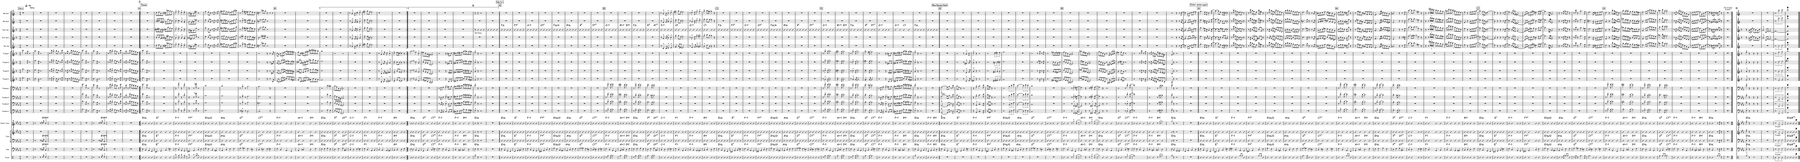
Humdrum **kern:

**kern	**kern	**harte	**kern	**kern	**harte	**kern	**harte	**kern	**dynam	**kern	**dynam	**kern	**dynam	**kern	**dynam	**kern	**kern	**kern	**kern	**kern	**kern	**kern	**harte	**kern	**kern
*part17	*part16	*part16	*part15	*part15	*part15	*part14	*part14	*part13	*part13	*part12	*part12	*part11	*part11	*part10	*part10	*part9	*part8	*part7	*part6	*part5	*part4	*part3	*part3	*part2	*part1
*staff18	*staff17	*	*staff16	*staff15	*	*staff14	*	*staff13	*staff13	*staff12	*staff12	*staff11	*staff11	*staff10	*staff10	*staff9	*staff8	*staff7	*staff6	*staff5	*staff4	*staff3	*	*staff2	*staff1
*I"Drums	*I"Bass	*	*I"Piano	*	*	*I"Guitar / Keys	*	*I"Trombone 4	*	*I"Trombone 3	*	*I"Trombone 2	*	*I"Trombone 1	*	*I"Trumpet 4	*I"Trumpet 3	*I"Trumpet 2	*I"Trumpet 1	*I"Bari Sax	*I"Tenor Sax 2	*I"Tenor Sax 1	*	*I"Alto Sax 2	*I"Alto Sax 1
*I'Drums	*I'Bass	*	*I'Pno.	*	*	*I'Git / key	*	*I'Tbn. 4	*	*I'Tbn. 3	*	*I'Tbn. 2	*	*I'Tbn. 1	*	*I'Tpt. 4	*I'Tpt. 3	*I'Tpt. 2	*I'Tpt. 1	*I'Bari	*I'Tenor 2	*I'Tenor 1	*	*I'Alto 2	*I'Alto 1
*clefX	*clefF4	*	*clefF4	*clefG2	*	*clefGv2	*	*clefF4	*	*clefF4	*	*clefF4	*	*clefF4	*	*clefG2	*clefG2	*clefG2	*clefG2	*clefG2	*clefG2	*clefG2	*	*clefG2	*clefG2
*	*Trd7c12	*	*	*	*	*	*	*	*	*	*	*	*	*	*	*Trd1c2	*Trd1c2	*Trd1c2	*Trd1c2	*Trd12c21	*Trd8c14	*Trd8c14	*	*Trd5c9	*Trd5c9
*k[]	*k[b-e-a-]	*	*k[b-e-a-]	*k[b-e-a-]	*	*k[b-e-a-]	*	*k[b-e-a-]	*	*k[b-e-a-]	*	*k[b-e-a-]	*	*k[b-e-a-]	*	*k[b-]	*k[b-]	*k[b-]	*k[b-]	*k[]	*k[b-]	*k[b-]	*	*k[]	*k[]
*M4/4	*M4/4	*	*M4/4	*M4/4	*	*M4/4	*	*M4/4	*	*M4/4	*	*M4/4	*	*M4/4	*	*M4/4	*M4/4	*M4/4	*M4/4	*M4/4	*M4/4	*M4/4	*	*M4/4	*M4/4
*MM180	*MM180	*	*MM180	*MM180	*	*MM180	*	*MM180	*	*MM180	*	*MM180	*	*MM180	*	*MM180	*MM180	*MM180	*MM180	*MM180	*MM180	*MM180	*	*MM180	*MM180
!!LO:REH:place=s1:a:B:rj:fs=14:t=Intro
=1	=1	=1	=1	=1	=1	=1	=1	=1	=1	=1	=1	=1	=1	=1	=1	=1	=1	=1	=1	=1	=1	=1	=1	=1	=1
!	!	!	!	!	!	!	!	!	!	!	!	!	!	!	!	!	!	!	!	!	!	!	!	!	!LO:TX:a:B:t=Swing
1r	1r	.	1r	1r	.	1r	.	1r	.	1r	.	1r	.	1r	.	4.ee\	4.gg\	4.aa	4ccc\	1r	1r	1r	.	1r	1r
.	.	.	.	.	.	.	.	.	.	.	.	.	.	.	.	.	.	.	8r	.	.	.	.	.	.
.	.	.	.	.	.	.	.	.	.	.	.	.	.	.	.	8cc\	8dd\	8ff\	8aa\	.	.	.	.	.	.
.	.	.	.	.	.	.	.	.	.	.	.	.	.	.	.	2r	2r	2r	2r	.	.	.	.	.	.
=2	=2	=2	=2	=2	=2	=2	=2	=2	=2	=2	=2	=2	=2	=2	=2	=2	=2	=2	=2	=2	=2	=2	=2	=2	=2
*	*	*	*	*^	*	*	*	*	*	*	*	*	*	*	*	*	*	*	*	*	*	*	*	*	*
*	*	*	*	*	*^	*	*	*	*	*	*	*	*	*	*	*	*	*	*	*	*	*	*	*	*	*
2r	2r	.	2r	1r	2ryy	2.ryy	.	2r	.	1r	.	1r	.	1r	.	1r	.	4.cc\	4.ee\	4.gg\	4.bb-\	1r	1r	1r	.	1r	1r
.	.	.	.	.	.	.	.	.	.	.	.	.	.	.	.	.	.	8b-\	8dd\	8ee\	8gg\	.	.	.	.	.	.
8r	8r	.	8r	.	8ryy	.	.	8r	.	.	.	.	.	.	.	.	.	2r	2r	2r	2r	.	.	.	.	.	.
!	!	!LO:H:kt=7	!	!	!	!	!LO:H:kt=7	!	!LO:H:kt=7	!	!	!	!	!	!	!	!	!	!	!	!	!	!	!	!	!	!
8Rcc/	8C-X/	B:7	8C-X/	.	4.ryy	.	B:7	8c-X/	B:7	.	.	.	.	.	.	.	.	.	.	.	.	.	.	.	.	.	.
!	!	!LO:H:kt=7	!	!	!	!	!LO:H:kt=7	!	!LO:H:kt=7	!	!	!	!	!	!	!	!	!	!	!	!	!	!	!	!	!	!
4Rcc^^/	4BB-^^/	Bb:7	4BB-^^/	.	.	4ryy	Bb:7	4B-^^/	Bb:7	.	.	.	.	.	.	.	.	.	.	.	.	.	.	.	.	.	.
*	*	*	*	*v	*v	*v	*	*	*	*	*	*	*	*	*	*	*	*	*	*	*	*	*	*	*	*	*
=3	=3	=3	=3	=3	=3	=3	=3	=3	=3	=3	=3	=3	=3	=3	=3	=3	=3	=3	=3	=3	=3	=3	=3	=3	=3
1r	1r	.	1r	1r	.	1r	.	1r	.	1r	.	1r	.	1r	.	8r	8r	8r	8r	1r	1r	1r	.	1r	1r
.	.	.	.	.	.	.	.	.	.	.	.	.	.	.	.	8ee\	8gg\	8aa\	8ccc\	.	.	.	.	.	.
.	.	.	.	.	.	.	.	.	.	.	.	.	.	.	.	4cc^^\	4dd^^\	4ff^^\	4aa^^\	.	.	.	.	.	.
.	.	.	.	.	.	.	.	.	.	.	.	.	.	.	.	8cc\L	8ee\L	8gg\L	8bb-\L	.	.	.	.	.	.
.	.	.	.	.	.	.	.	.	.	.	.	.	.	.	.	8b-\J	8dd\J	8ee\J	8gg\J	.	.	.	.	.	.
.	.	.	.	.	.	.	.	.	.	.	.	.	.	.	.	8r	8r	8r	8r	.	.	.	.	.	.
.	.	.	.	.	.	.	.	.	.	.	.	.	.	.	.	8ee\	8gg\	8aa\	8ccc\	.	.	.	.	.	.
=4	=4	=4	=4	=4	=4	=4	=4	=4	=4	=4	=4	=4	=4	=4	=4	=4	=4	=4	=4	=4	=4	=4	=4	=4	=4
1r	1r	.	1r	1r	.	1r	.	1r	.	1r	.	1r	.	1r	.	8r	8r	8r	8r	1r	1r	1r	.	1r	1r
.	.	.	.	.	.	.	.	.	.	.	.	.	.	.	.	8cc\	8dd\	8ff\	8aa\	.	.	.	.	.	.
.	.	.	.	.	.	.	.	.	.	.	.	.	.	.	.	8r	8r	8r	8r	.	.	.	.	.	.
.	.	.	.	.	.	.	.	.	.	.	.	.	.	.	.	8ee\	8gg\	8aa\	8ccc\	.	.	.	.	.	.
.	.	.	.	.	.	.	.	.	.	.	.	.	.	.	.	8dd\L	8ee\L	8gg\L	8bb-\L	.	.	.	.	.	.
.	.	.	.	.	.	.	.	.	.	.	.	.	.	.	.	8cc\	8dd\	8ff\	8aa\	.	.	.	.	.	.
.	.	.	.	.	.	.	.	.	.	.	.	.	.	.	.	8b-\	8cc\	8ee\	8gg\	.	.	.	.	.	.
.	.	.	.	.	.	.	.	.	.	.	.	.	.	.	.	8g\J	8b-\J	8cc\J	8ee\J	.	.	.	.	.	.
=5	=5	=5	=5	=5	=5	=5	=5	=5	=5	=5	=5	=5	=5	=5	=5	=5	=5	=5	=5	=5	=5	=5	=5	=5	=5
1r	1r	.	1r	1r	.	1r	.	4.B-\	.	4.d\	.	4.f\	.	4.g\	.	4.ee\	4.gg\	4.aa\	4.ccc\	1r	1r	1r	.	1r	1r
.	.	.	.	.	.	.	.	8G\	.	8B-\	.	8c\	.	8e-\	.	8cc\	8dd\	8ff\	8aa\	.	.	.	.	.	.
.	.	.	.	.	.	.	.	2r	.	2r	.	2r	.	2r	.	2r	2r	2r	2r	.	.	.	.	.	.
=6	=6	=6	=6	=6	=6	=6	=6	=6	=6	=6	=6	=6	=6	=6	=6	=6	=6	=6	=6	=6	=6	=6	=6	=6	=6
*	*	*	*	*^	*	*	*	*	*	*	*	*	*	*	*	*	*	*	*	*	*	*	*	*	*
*	*	*	*	*	*^	*	*	*	*	*	*	*	*	*	*	*	*	*	*	*	*	*	*	*	*	*
2r	2r	.	2r	1r	2ryy	2.ryy	.	2r	.	4.A-\	.	4.B-\	.	4.d\	.	4.f\	.	4.cc\	4.ee\	4.gg\	4.bb-\	1r	1r	1r	.	1r	1r
.	.	.	.	.	.	.	.	.	.	8F\	.	8A-\	.	8c\	.	8d\	.	8b-\	8dd\	8ee\	8gg\	.	.	.	.	.	.
8r	8r	.	8r	.	8ryy	.	.	8r	.	2r	.	2r	.	2r	.	2r	.	2r	2r	2r	2r	.	.	.	.	.	.
!	!	!LO:H:kt=7	!	!	!	!	!LO:H:kt=7	!	!LO:H:kt=7	!	!	!	!	!	!	!	!	!	!	!	!	!	!	!	!	!	!
8Rcc/	8C-X/	B:7	8C-X/	.	4.ryy	.	B:7	8c-X/	B:7	.	.	.	.	.	.	.	.	.	.	.	.	.	.	.	.	.	.
!	!	!LO:H:kt=7	!	!	!	!	!LO:H:kt=7	!	!LO:H:kt=7	!	!	!	!	!	!	!	!	!	!	!	!	!	!	!	!	!	!
4Rcc^^/	4BB-^^/	Bb:7	4BB-^^/	.	.	4ryy	Bb:7	4B-^^/	Bb:7	.	.	.	.	.	.	.	.	.	.	.	.	.	.	.	.	.	.
*	*	*	*	*v	*v	*v	*	*	*	*	*	*	*	*	*	*	*	*	*	*	*	*	*	*	*	*	*
=7	=7	=7	=7	=7	=7	=7	=7	=7	=7	=7	=7	=7	=7	=7	=7	=7	=7	=7	=7	=7	=7	=7	=7	=7	=7
1r	1r	.	1r	1r	.	1r	.	8r	.	8r	.	8r	.	8r	.	8r	8r	8r	8r	1r	1r	1r	.	1r	1r
.	.	.	.	.	.	.	.	8B-\	.	8d\	.	8f\	.	8g\	.	8ee\	8gg\	8aa\	8ccc\	.	.	.	.	.	.
.	.	.	.	.	.	.	.	4G^^\	.	4B-^^\	.	4c^^\	.	4e-^^\	.	4cc^^\	4dd^^\	4ff^^\	4aa^^\	.	.	.	.	.	.
.	.	.	.	.	.	.	.	8A-\L	.	8B-\L	.	8d\L	.	8f\L	.	8cc\L	8ee\L	8gg\L	8bb-\L	.	.	.	.	.	.
.	.	.	.	.	.	.	.	8F\J	.	8A-\J	.	8c\J	.	8d\J	.	8b-\J	8dd\J	8ee\J	8gg\J	.	.	.	.	.	.
.	.	.	.	.	.	.	.	8r	.	8r	.	8r	.	8r	.	8r	8r	8r	8r	.	.	.	.	.	.
.	.	.	.	.	.	.	.	8B-\	.	8d\	.	8f\	.	8g\	.	8ee\	8gg\	8aa\	8ccc\	.	.	.	.	.	.
=8	=8	=8	=8	=8	=8	=8	=8	=8	=8	=8	=8	=8	=8	=8	=8	=8	=8	=8	=8	=8	=8	=8	=8	=8	=8
1r	1r	.	1r	1r	.	1r	.	8r	.	8r	.	8r	.	8r	.	8r	8r	8r	8r	1r	1r	1r	.	1r	1r
.	.	.	.	.	.	.	.	8G\	.	8B-\	.	8c\	.	8e-\	.	8cc\	8dd\	8ff\	8aa\	.	.	.	.	.	.
.	.	.	.	.	.	.	.	8r	.	8r	.	8r	.	8r	.	8r	8r	8r	8r	.	.	.	.	.	.
.	.	.	.	.	.	.	.	8B-\	.	8d\	.	8f\	.	8g\	.	8ee\	8gg\	8aa\	8ccc\	.	.	.	.	.	.
.	.	.	.	.	.	.	.	8A-\L	.	8c\L	.	8d\L	.	8f\L	.	8dd\L	8ee\L	8gg\L	8bb-\L	.	.	.	.	.	.
.	.	.	.	.	.	.	.	8G\	.	8B-\	.	8c\	.	8e-\	.	8cc\	8dd\	8ff\	8aa\	.	.	.	.	.	.
.	.	.	.	.	.	.	.	8F\	.	8A-\	.	8B-\	.	8d\	.	8b-\	8cc\	8ee\	8gg\	.	.	.	.	.	.
.	.	.	.	.	.	.	.	8D\J	.	8F\J	.	8A-\J	.	8B-\J	.	8g\J	8b-\J	8cc\J	8ee\J	.	.	.	.	.	.
!!LO:REH:place=s1:a:B:rj:fs=14:t=Thema
!!LO:REH:place=s1:a:B:rj:fs=14:t=A1
=9!|:	=9!|:	=9!|:	=9!|:	=9!|:	=9!|:	=9!|:	=9!|:	=9!|:	=9!|:	=9!|:	=9!|:	=9!|:	=9!|:	=9!|:	=9!|:	=9!|:	=9!|:	=9!|:	=9!|:	=9!|:	=9!|:	=9!|:	=9!|:	=9!|:	=9!|:
4R	4E-\	Eb:maj	4D	4b-	Eb:maj	4D	Eb:maj	4.B-\	.	4.d\	.	4.f\	.	4.g\	.	4.ee\	4.gg\	4.aa\	4.ccc\	1r	1r	1r	.	1r	1r
4R	4BB-/	.	4D	4b-	.	4D	.	.	.	.	.	.	.	.	.	.	.	.	.	.	.	.	.	.	.
.	.	.	.	.	.	.	.	8G\	.	8B-\	.	8B-\	.	8f\	.	8cc\	8dd\	8ff\	8aa\	.	.	.	.	.	.
4R	4AA-/	.	4D	4b-	.	4D	.	2r	.	2r	.	2r	.	2r	.	2r	2r	2r	2r	.	.	.	.	.	.
4R	4FF/	.	4D	4b-	.	4D	.	.	.	.	.	.	.	.	.	.	.	.	.	.	.	.	.	.	.
=10	=10	=10	=10	=10	=10	=10	=10	=10	=10	=10	=10	=10	=10	=10	=10	=10	=10	=10	=10	=10	=10	=10	=10	=10	=10
4R	4EEn/	E:dim	4D	4b-	E:dim	4D	E:dim	1r	.	1r	.	1r	.	1r	.	1r	1r	1r	1r	8dd\L	8b-/L	8cc#X\L	.	8b/L	8dd\L
.	.	.	.	.	.	.	.	.	.	.	.	.	.	.	.	.	.	.	.	8ee\	8cc/	8dd#X\	.	8cc#X/	8ee\
4R	4GG/	.	4D	4b-	.	4D	.	.	.	.	.	.	.	.	.	.	.	.	.	8b\	8g/	8b-\	.	8g/	8b\
.	.	.	.	.	.	.	.	.	.	.	.	.	.	.	.	.	.	.	.	8cc\J	8a-X/J	8bn\J	.	8g#X/J	8cc\J
4R	4BB-/	.	4D	4b-	.	4D	.	.	.	.	.	.	.	.	.	.	.	.	.	8cc#X\L	8an\L	8ccn\L	.	8a\L	8cc#X\L
.	.	.	.	.	.	.	.	.	.	.	.	.	.	.	.	.	.	.	.	8bb-X\	8ff#X\	8aa\	.	8gg\	8bb-X\
4R	4En\	.	4D	4b-	.	4D	.	.	.	.	.	.	.	.	.	.	.	.	.	8aa\	8dd\	8ff\	.	8ee\	8aa\
.	.	.	.	.	.	.	.	.	.	.	.	.	.	.	.	.	.	.	.	8gg\J	8cc\J	8ee\J	.	8cc#\J	8gg\J
=11	=11	=11	=11	=11	=11	=11	=11	=11	=11	=11	=11	=11	=11	=11	=11	=11	=11	=11	=11	=11	=11	=11	=11	=11	=11
*^	*	*	*	*	*	*	*	*	*	*	*	*	*	*	*	*	*	*	*	*	*	*	*	*	*
!	!	!	!LO:H:kt=7	!	!	!LO:H:kt=7	!	!LO:H:kt=7	!	!	!	!	!	!	!	!	!	!	!	!	!	!	!	!	!	!
4r	4R	4F\	F:min7	4D	4b-	F:min7	4D	F:min7	4r	.	4r	.	4r	.	4r	.	1r	1r	1r	1r	4ff^^\	4b-^^\	4dd^^\	.	4cc^^\	4ff^^\
4Rff/	4R	4C/	.	4D	4b-	.	4D	.	4A-^^\	.	4c^^\	.	4e-^^\	.	4a-^^\	.	.	.	.	.	4ff~\	4b-~\	4dd~\	.	4cc~\	4ff~\
4r	4R	4AA-/	.	4D	4b-	.	4D	.	4r	.	4r	.	4r	.	4r	.	.	.	.	.	4dd^^\	4a^^/	4b-^^\	.	4a^^/	4dd^^\
4Rff/	4R	4GG/	.	4D	4b-	.	4D	.	4G^^\	.	4A-^^\	.	4c^^\	.	4f^^\	.	.	.	.	.	4dd~\	4a~/	4b-~\	.	4a~/	4dd~\
=12	=12	=12	=12	=12	=12	=12	=12	=12	=12	=12	=12	=12	=12	=12	=12	=12	=12	=12	=12	=12	=12	=12	=12	=12	=12	=12
4r	4R	4FF#X/	F#:dim	4D	4b-	F#:dim	4D	F#:dim	4r	.	4r	.	4r	.	4r	.	1r	1r	1r	1r	8cc\L	8a-X/L	8b-\L	.	8a\L	8cc\L
.	.	.	.	.	.	.	.	.	.	.	.	.	.	.	.	.	.	.	.	.	8a#X\	8f#X/	8g#X\	.	8g\	8a#X\
8r	4R	4AA-/	.	4D	4b-	.	4D	.	8r	.	8r	.	8r	.	8r	.	.	.	.	.	8b\	8g/	8a\	.	8a-X\	8b\
8Rff/	.	.	.	.	.	.	.	.	8c\	.	8e-\	.	8g-X\	.	8an\	.	.	.	.	.	8ff#X\J	8dd/J	8ff\J	.	8ee-X\J	8ff#X\J
2r	4R	4C/	.	4D	4b-	.	4D	.	2r	.	2r	.	2r	.	2r	.	.	.	.	.	2r	2r	2r	.	2r	2r
.	4R	4E-\	.	4D	4b-	.	4D	.	.	.	.	.	.	.	.	.	.	.	.	.	.	.	.	.	.	.
*v	*v	*	*	*	*	*	*	*	*	*	*	*	*	*	*	*	*	*	*	*	*	*	*	*	*	*
=13	=13	=13	=13	=13	=13	=13	=13	=13	=13	=13	=13	=13	=13	=13	=13	=13	=13	=13	=13	=13	=13	=13	=13	=13	=13
4R	4G\	Eb:maj/3	4D	4b-	Eb:maj/3	4D	Eb:maj/3	1F	.	1G	.	1B-	.	1d	.	1r	1r	1r	1r	4gg\	4ee\	4gg\	.	4ee\	4gg\
4R	4E-\	.	4D	4b-	.	4D	.	.	.	.	.	.	.	.	.	.	.	.	.	8ee\L	8cc/L	8dd\L	.	8b/L	8ee\L
.	.	.	.	.	.	.	.	.	.	.	.	.	.	.	.	.	.	.	.	8cc\J	8g/J	8a\J	.	8g/J	8cc\J
4R	4BB-/	.	4D	4b-	.	4D	.	.	.	.	.	.	.	.	.	.	.	.	.	8r	8r	8r	.	8r	8r
.	.	.	.	.	.	.	.	.	.	.	.	.	.	.	.	.	.	.	.	8ee\	8cc\	8ee\	.	8dd\	8ee\
4R	4AAn/	.	4D	4b-	.	4D	.	.	.	.	.	.	.	.	.	.	.	.	.	8r	8r	8r	.	8r	8r
.	.	.	.	.	.	.	.	.	.	.	.	.	.	.	.	.	.	.	.	8gg\	8ee\	8gg\	.	8ee\	8gg\
=14	=14	=14	=14	=14	=14	=14	=14	=14	=14	=14	=14	=14	=14	=14	=14	=14	=14	=14	=14	=14	=14	=14	=14	=14	=14
4R	4AA-/	Ab:maj	4D	4b-	Ab:maj	4D	Ab:maj	1E-	.	1G	.	1A-	.	1c	.	1r	1r	1r	1r	8gg#X\L	8ee\L	8ff#X\L	.	8dd#X\L	8gg#X\L
.	.	.	.	.	.	.	.	.	.	.	.	.	.	.	.	.	.	.	.	8aa\	8ff\	8gg\	.	8ee\	8aa\
4R	4C/	.	4D	4b-	.	4D	.	.	.	.	.	.	.	.	.	.	.	.	.	8ff\	8dd\	8ffn\	.	8ddn\	8ff\
.	.	.	.	.	.	.	.	.	.	.	.	.	.	.	.	.	.	.	.	8ee\J	8cc\J	8dd\J	.	8b\J	8ee\J
4R	4E-\	.	4D	4b-	.	4D	.	.	.	.	.	.	.	.	.	.	.	.	.	8dd\L	8b-\L	8cc\L	.	8a\L	8dd\L
.	.	.	.	.	.	.	.	.	.	.	.	.	.	.	.	.	.	.	.	8ff\	8cc\	8dd\	.	8cc\	8ff\
4R	4F\	.	4D	4b-	.	4D	.	.	.	.	.	.	.	.	.	.	.	.	.	8aa\	8dd\	8ff\	.	8ee\	8aa\
.	.	.	.	.	.	.	.	.	.	.	.	.	.	.	.	.	.	.	.	8bb-X\J	8gg\J	8bb-\J	.	8gg\J	8bb-X\J
=15	=15	=15	=15	=15	=15	=15	=15	=15	=15	=15	=15	=15	=15	=15	=15	=15	=15	=15	=15	=15	=15	=15	=15	=15	=15
4R	4G\	G:hdim7	4D	4b-	G:hdim7	4D	G:hdim7	8r	.	8r	.	8r	.	8r	.	1r	1r	1r	1r	8r	8r	8r	.	8r	8r
.	.	.	.	.	.	.	.	4D-X^^\	.	4A-^^\	.	4G^^\	.	4B-^^\	.	.	.	.	.	4gg^^\	4ee-X^^\	4ff^^\	.	4dd^^\	4gg^^\
4R	4G-X\	.	4D	4b-	.	4D	.	.	.	.	.	.	.	.	.	.	.	.	.	.	.	.	.	.	.
.	.	.	.	.	.	.	.	8r	.	8r	.	8r	.	8r	.	.	.	.	.	8gg-X\	8ee-\	8ff#X\	.	8ee-X\	8ff#X\
4R	4F\	.	4D	4b-	.	4D	.	2D-\	.	2A-\	.	2G\	.	2B-\	.	.	.	.	.	8ff\L	8dd\L	8ffn\L	.	8dd\L	8ffn\L
.	.	.	.	.	.	.	.	.	.	.	.	.	.	.	.	.	.	.	.	8ggn\	8ee-\	8gg\	.	8een\	8gg\
4R	4D-X\	.	4D	4b-	.	4D	.	.	.	.	.	.	.	.	.	.	.	.	.	8ee\	8cc\	8ee-X\	.	8cc\	8ee\
.	.	.	.	.	.	.	.	.	.	.	.	.	.	.	.	.	.	.	.	8dd\J	8bn\J	8dd\J	.	8b\J	8dd\J
=16	=16	=16	=16	=16	=16	=16	=16	=16	=16	=16	=16	=16	=16	=16	=16	=16	=16	=16	=16	=16	=16	=16	=16	=16	=16
!	!	!LO:H:kt=7	!	!	!LO:H:kt=7	!	!LO:H:kt=7	!	!	!	!	!	!	!	!	!	!	!	!	!	!	!	!	!	!
4R	4C/	C:7(b9)	4D	4b-	C:7(b9)	4D	C:7(b9)	2.C/	.	2.F-X\	.	2.G\	.	2.B-\	.	2r	2r	2r	2r	4cc#X\	4b-\	4cc\	.	4b-X\	4cc#X\
4R	4D-X\	.	4D	4b-	.	4D	.	.	.	.	.	.	.	.	.	.	.	.	.	8bb-X\L	8ff#X\L	8bb-\L	.	8gg\L	8bb-X\L
.	.	.	.	.	.	.	.	.	.	.	.	.	.	.	.	.	.	.	.	8aa\J	8ffn\J	8aa\J	.	8ff\J	8aa\J
4R	4E-\	.	4D	4b-	.	4D	.	.	.	.	.	.	.	.	.	4r	4r	4r	4r	2r	2r	2r	.	2r	4r
4R	4En\	.	4D	4b-	.	4D	.	4r	.	4r	.	4r	.	4r	.	8r	8r	8r	8r	.	.	.	.	.	8r
.	.	.	.	.	.	.	.	.	.	.	.	.	.	.	.	8c/	8d#X/	8f#X/	8a/	.	.	.	.	.	8r
!!LO:REH:place=s1:a:B:rj:fs=14:t=B1
=17	=17	=17	=17	=17	=17	=17	=17	=17	=17	=17	=17	=17	=17	=17	=17	=17	=17	=17	=17	=17	=17	=17	=17	=17	=17
!	!	!LO:H:kt=7	!	!	!LO:H:kt=7	!	!LO:H:kt=7	!	!	!	!	!	!	!	!	!	!	!	!	!	!	!	!	!	!
4R	4F\	F:min7	4D	4b-	F:min7	4D	F:min7	1r	.	1r	.	1r	.	1r	.	8d/L	8e/L	8g/L	8cc\L	1r	1r	1r	.	1r	1r
.	.	.	.	.	.	.	.	.	.	.	.	.	.	.	.	8B-/J	8c/J	8e/J	8a\J	.	.	.	.	.	.
*	*	*	*	*	*	*	*	*	*	*	*	*	*	*	*	*Xbrackettup	*Xbrackettup	*Xbrackettup	*Xbrackettup	*	*	*	*	*	*
4R	4C/	.	4D	4b-	.	4D	.	.	.	.	.	.	.	.	.	12c/L	12d/L	12f/L	12b-\L	.	.	.	.	.	.
.	.	.	.	.	.	.	.	.	.	.	.	.	.	.	.	12e-X/	12f/	12a/	12dd\	.	.	.	.	.	.
.	.	.	.	.	.	.	.	.	.	.	.	.	.	.	.	12g/J	12a/J	12cc/J	12ff\J	.	.	.	.	.	.
4R	4AA-/	.	4D	4b-	.	4D	.	.	.	.	.	.	.	.	.	8cc/L	8dd\L	8ee\L	8aa\L	.	.	.	.	.	.
.	.	.	.	.	.	.	.	.	.	.	.	.	.	.	.	8b-/	8cc#X\	8ee-X\	8gg#X\	.	.	.	.	.	.
4R	4FF/	.	4D	4b-	.	4D	.	.	.	.	.	.	.	.	.	8a/	8ccn\	8dd\	8ggn\	.	.	.	.	.	.
.	.	.	.	.	.	.	.	.	.	.	.	.	.	.	.	8g#X/J	8a#X\J	8dd-X\J	8ff#X\J	.	.	.	.	.	.
=18	=18	=18	=18	=18	=18	=18	=18	=18	=18	=18	=18	=18	=18	=18	=18	=18	=18	=18	=18	=18	=18	=18	=18	=18	=18
!	!	!LO:H:kt=7	!	!	!LO:H:kt=7	!	!LO:H:kt=7	!	!	!	!	!	!	!	!	!	!	!	!	!	!	!	!	!	!
4R	4AA-/	Ab:min7	4D	4b-	Ab:min7	4D	Ab:min7	1r	.	1r	.	1r	.	1r	.	8g/L	8a-X/L	8cc#X/L	8ff\L	1r	1r	1r	.	1r	1r
.	.	.	.	.	.	.	.	.	.	.	.	.	.	.	.	8c/J	8e-X/J	8g/J	8cc\J	.	.	.	.	.	.
4R	4C-X/	.	4D	4b-	.	4D	.	.	.	.	.	.	.	.	.	12d-X/L	12f/L	12a-X\L	12cc#X\L	.	.	.	.	.	.
.	.	.	.	.	.	.	.	.	.	.	.	.	.	.	.	12e-X/	12a-/	12ccn\	12ff\	.	.	.	.	.	.
.	.	.	.	.	.	.	.	.	.	.	.	.	.	.	.	12g/J	12cc/J	12ee-X\J	12gg#X\J	.	.	.	.	.	.
!	!	!LO:H:kt=7	!	!	!LO:H:kt=7	!	!LO:H:kt=7	!	!	!	!	!	!	!	!	!	!	!	!	!	!	!	!	!	!
4R	4D\	Db:7	4D	4b-	Db:7	4D	Db:7	.	.	.	.	.	.	.	.	8a-X\L	8ff\L	8aa-X\L	8ccc#X\L	.	.	.	.	.	.
.	.	.	.	.	.	.	.	.	.	.	.	.	.	.	.	8cc\	8gg\	8bb-\	8ddd#X\	.	.	.	.	.	.
4R	4F\	.	4D	4b-	.	4D	.	.	.	.	.	.	.	.	.	8b-\	8ff\	8gg\	8cccn\	.	.	.	.	.	.
.	.	.	.	.	.	.	.	.	.	.	.	.	.	.	.	8a-\J	8dd-X\J	8ff\J	8bb-\J	.	.	.	.	.	.
=19	=19	=19	=19	=19	=19	=19	=19	=19	=19	=19	=19	=19	=19	=19	=19	=19	=19	=19	=19	=19	=19	=19	=19	=19	=19
4R	4E-\	Eb:maj	4D	4b-	Eb:maj	4D	Eb:maj	2r	.	2r	.	2r	.	2r	.	1g	1cc	1ee	1aa	1r	1r	1r	.	1r	1r
4R	4F\	.	4D	4b-	.	4D	.	.	.	.	.	.	.	.	.	.	.	.	.	.	.	.	.	.	.
4R	4G\	.	4D	4b-	.	4D	.	4G\	.	4B-\	.	4e-\	.	4d\	.	.	.	.	.	.	.	.	.	.	.
4R	4E-\	.	4D	4b-	.	4D	.	4F\	.	4G\	.	4B-\	.	4c#X\	.	.	.	.	.	.	.	.	.	.	.
=20	=20	=20	=20	=20	=20	=20	=20	=20	=20	=20	=20	=20	=20	=20	=20	=20	=20	=20	=20	=20	=20	=20	=20	=20	=20
4R	4D\	D:hdim7	4D	4b-	D:hdim7	4D	D:hdim7	8E-/L	.	8F/L	.	8A-\L	.	8c\L	.	1r	1r	1r	2r	1r	1r	1r	.	1r	1r
.	.	.	.	.	.	.	.	8C/	.	8D/	.	8F\	.	8A-\	.	.	.	.	.	.	.	.	.	.	.
4R	4F\	.	4D	4b-	.	4D	.	8AA-/	.	8BB-/	.	8D\	.	8D\	.	.	.	.	.	.	.	.	.	.	.
.	.	.	.	.	.	.	.	[8FF/J	.	[8AA-/J	.	[8BBn\J	.	[8D\J	.	.	.	.	.	.	.	.	.	.	.
!	!	!LO:H:kt=7	!	!	!LO:H:kt=7	!	!LO:H:kt=7	!	!	!	!	!	!	!	!	!	!	!	!	!	!	!	!	!	!
4R	4G\	G:7(b9)	4D	4b-	G:7(b9)	4D	G:7(b9)	2FF/]	.	2AA-/]	.	2BB/]	.	2D\]	.	.	.	.	2r	.	.	.	.	.	.
4R	4BBn/	.	4D	4b-	.	4D	.	.	.	.	.	.	.	.	.	.	.	.	.	.	.	.	.	.	.
=21	=21	=21	=21	=21	=21	=21	=21	=21	=21	=21	=21	=21	=21	=21	=21	=21	=21	=21	=21	=21	=21	=21	=21	=21	=21
!	!	!LO:H:kt=7	!	!	!LO:H:kt=7	!	!LO:H:kt=7	!	!	!	!	!	!	!	!	!	!	!	!	!	!	!	!	!	!
4R	4C/	C:min7	4D	4b-	C:min7	4D	C:min7	1r	.	1r	.	1r	.	1r	.	1r	1r	1r	1r	8r	8r	8r	.	8r	8r
.	.	.	.	.	.	.	.	.	.	.	.	.	.	.	.	.	.	.	.	4a^^/	4f^^/	4g^^/	.	4f^^/	4a^^/
4R	4D\	.	4D	4b-	.	4D	.	.	.	.	.	.	.	.	.	.	.	.	.	.	.	.	.	.	.
.	.	.	.	.	.	.	.	.	.	.	.	.	.	.	.	.	.	.	.	8b\	8f/	8a/	.	8g/	8b\
4R	4E-\	.	4D	4b-	.	4D	.	.	.	.	.	.	.	.	.	.	.	.	.	4cc~\	4g~/	4b-~\	.	4a~/	4cc~\
4R	4En\	.	4D	4b-	.	4D	.	.	.	.	.	.	.	.	.	.	.	.	.	4dd^^\	4a^^/	4cc^^\	.	4b^^\	4dd^^\
=22	=22	=22	=22	=22	=22	=22	=22	=22	=22	=22	=22	=22	=22	=22	=22	=22	=22	=22	=22	=22	=22	=22	=22	=22	=22
!	!	!LO:H:kt=7	!	!	!LO:H:kt=7	!	!LO:H:kt=7	!	!	!	!	!	!	!	!	!	!	!	!	!	!	!	!	!	!
4R	4F\	F:7	4D	4b-	F:7	4D	F:7	1r	.	1r	.	1r	.	1r	.	1r	1r	1r	1r	4ff#X~\	4dd~\	4ff~\	.	4dd~\	4ff#X~\
4R	4C/	.	4D	4b-	.	4D	.	.	.	.	.	.	.	.	.	.	.	.	.	8aa\L	8ee\L	8gg\L	.	8ff\L	8aa\L
.	.	.	.	.	.	.	.	.	.	.	.	.	.	.	.	.	.	.	.	[8ee\J	[8bn\J	[8dd\J	.	[8cc\J	[8ee\J
4R	4AA-/	.	4D	4b-	.	4D	.	.	.	.	.	.	.	.	.	.	.	.	.	2ee\]	2b\]	2dd\]	.	2cc\]	2ee\]
4R	4BB-/	.	4D	4b-	.	4D	.	.	.	.	.	.	.	.	.	.	.	.	.	.	.	.	.	.	.
=23	=23	=23	=23	=23	=23	=23	=23	=23	=23	=23	=23	=23	=23	=23	=23	=23	=23	=23	=23	=23	=23	=23	=23	=23	=23
!	!	!LO:H:kt=7	!	!	!LO:H:kt=7	!	!LO:H:kt=7	!	!	!	!	!	!	!	!	!	!	!	!	!	!	!	!	!	!
4R	4C/	F:min7	4D	4b-	F:min7	4D	F:min7	1r	.	1r	.	1r	.	1r	.	8r	8r	8r	8r	1r	1r	1r	.	1r	1r
.	.	.	.	.	.	.	.	.	.	.	.	.	.	.	.	4B-^^/	4c^^/	4d^^/	4g^^/	.	.	.	.	.	.
4R	4BB-/	.	4D	4b-	.	4D	.	.	.	.	.	.	.	.	.	.	.	.	.	.	.	.	.	.	.
.	.	.	.	.	.	.	.	.	.	.	.	.	.	.	.	8c/	8d/	8f/	8a/	.	.	.	.	.	.
4R	4AA-/	.	4D	4b-	.	4D	.	.	.	.	.	.	.	.	.	4d~/	4e#X~/	4g~/	4b-~\	.	.	.	.	.	.
4R	4AAn/	.	4D	4b-	.	4D	.	.	.	.	.	.	.	.	.	4d#X^^/	4f#X^^/	4a^^/	4cc^^\	.	.	.	.	.	.
=24	=24	=24	=24	=24	=24	=24	=24	=24	=24	=24	=24	=24	=24	=24	=24	=24	=24	=24	=24	=24	=24	=24	=24	=24	=24
!	!	!LO:H:kt=7	!	!	!LO:H:kt=7	!	!LO:H:kt=7	!	!	!	!	!	!	!	!	!	!	!	!	!	!	!	!	!	!
4R	4BB-/	Bb:7	4D	4b-	Bb:7	4D	Bb:7	1r	.	1r	.	1r	.	1r	.	4e~/	4g~/	4b-~\	4dd~\	1r	1r	1r	.	1r	1r
4R	4C/	.	4D	4b-	.	4D	.	.	.	.	.	.	.	.	.	8g/L	8b-/L	8cc\L	8ee\L	.	.	.	.	.	.
.	.	.	.	.	.	.	.	.	.	.	.	.	.	.	.	[8e/J	[8g/J	[8b-\J	[8cc#X\J	.	.	.	.	.	.
4R	4D\	.	4D	4b-	.	4D	.	.	.	.	.	.	.	.	.	4e/]	4g/]	4b-\]	4cc#\]	.	.	.	.	.	.
4R	4F\	.	4D	4b-	.	4D	.	.	.	.	.	.	.	.	.	4r	4r	4r	4r	.	.	.	.	.	.
=25:|!	=25:|!	=25:|!	=25:|!	=25:|!	=25:|!	=25:|!	=25:|!	=25:|!	=25:|!	=25:|!	=25:|!	=25:|!	=25:|!	=25:|!	=25:|!	=25:|!	=25:|!	=25:|!	=25:|!	=25:|!	=25:|!	=25:|!	=25:|!	=25:|!	=25:|!
4R	4E-\	Eb:maj	4D	4b-	Eb:maj	4D	Eb:maj	1r	.	1r	.	1r	.	1r	.	2cc\	2dd\	2ee\	2aa\	1r	1r	1r	.	1r	1r
4R	4D\	.	4D	4b-	.	4D	.	.	.	.	.	.	.	.	.	.	.	.	.	.	.	.	.	.	.
4R	4BB-/	.	4D	4b-	.	4D	.	.	.	.	.	.	.	.	.	4g/	4a/	4cc\	4ff\	.	.	.	.	.	.
4R	4AA-/	.	4D	4b-	.	4D	.	.	.	.	.	.	.	.	.	4e^^/	4g^^/	4a^^/	4cc^^\	.	.	.	.	.	.
=26	=26	=26	=26	=26	=26	=26	=26	=26	=26	=26	=26	=26	=26	=26	=26	=26	=26	=26	=26	=26	=26	=26	=26	=26	=26
4R	4GG/	G:hdim7	4D	4b-	G:hdim7	4D	G:hdim7	1r	.	1r	.	1r	.	1r	.	8g/L	8b-/L	8cc/L	8ee-X\L	1r	1r	1r	.	1r	1r
.	.	.	.	.	.	.	.	.	.	.	.	.	.	.	.	8e-X/	8g/	8a/	8cc\	.	.	.	.	.	.
4R	4BB-/	.	4D	4b-	.	4D	.	.	.	.	.	.	.	.	.	8c/	8e/	8g/	8a\	.	.	.	.	.	.
.	.	.	.	.	.	.	.	.	.	.	.	.	.	.	.	[8A/J	[8c/J	[8d/J	[8f#X\J	.	.	.	.	.	.
!	!	!LO:H:kt=7	!	!	!LO:H:kt=7	!	!LO:H:kt=7	!	!	!	!	!	!	!	!	!	!	!	!	!	!	!	!	!	!
4R	4C/	C:7(b9)	4D	4b-	C:7(b9)	4D	C:7(b9)	.	.	.	.	.	.	.	.	2A/]	2c/]	2d/]	2f#/]	.	.	.	.	.	.
4R	4En\	.	4D	4b-	.	4D	.	.	.	.	.	.	.	.	.	.	.	.	.	.	.	.	.	.	.
=27	=27	=27	=27	=27	=27	=27	=27	=27	=27	=27	=27	=27	=27	=27	=27	=27	=27	=27	=27	=27	=27	=27	=27	=27	=27
!	!	!LO:H:kt=7	!	!	!LO:H:kt=7	!	!LO:H:kt=7	!	!	!	!	!	!	!	!	!	!	!	!	!	!	!	!	!	!
4R	4F\	F:min7	4D	4b-	F:min7	4D	F:min7	8r	.	8r	.	8r	.	8r	.	2r	2r	2r	2r	1r	1r	1r	.	1r	1r
.	.	.	.	.	.	.	.	8AA-/	.	8C/	.	8D\	.	8F\	.	.	.	.	.	.	.	.	.	.	.
4R	4E-\	.	4D	4b-	.	4D	.	4BB-/	.	4D\	.	4E-\	.	4G\	.	.	.	.	.	.	.	.	.	.	.
4R	4C/	.	4D	4b-	.	4D	.	4C^^/	.	4E-^^\	.	4F^^\	.	4A-^^\	.	4r	4r	4r	4r	.	.	.	.	.	.
4R	4AA-/	.	4D	4b-	.	4D	.	8BB-/L	.	8D\L	.	8En\L	.	8An\L	.	8c/L	8e/L	8f#X/L	8bn\L	.	.	.	.	.	.
.	.	.	.	.	.	.	.	8C/J	.	8E-\J	.	8F\J	.	8B-\J	.	8d/J	8e#X/J	8g/J	8cc\J	.	.	.	.	.	.
=28	=28	=28	=28	=28	=28	=28	=28	=28	=28	=28	=28	=28	=28	=28	=28	=28	=28	=28	=28	=28	=28	=28	=28	=28	=28
!	!	!LO:H:kt=7	!	!	!LO:H:kt=7	!	!LO:H:kt=7	!	!	!	!	!	!	!	!	!	!	!	!	!	!	!	!	!	!
4R	4C/	F:min7	4D	4b-	F:min7	4D	F:min7	8C#X\L	.	8En\L	.	8F#X\L	.	8Bn\L	.	8d#X/L	8f#X/L	8g#X/L	8cc#X\L	1r	1r	1r	.	1r	1r
.	.	.	.	.	.	.	.	8D\	.	8F\	.	8G\	.	8c\	.	8e/	8g/	8a/	8dd\	.	.	.	.	.	.
4R	4BBn/	.	4D	4b-	.	4D	.	8E-\	.	8F#X\	.	8A-\	.	8c#X\	.	8f/	8g#X/	8b-/	8dd#X\	.	.	.	.	.	.
.	.	.	.	.	.	.	.	8F\J	.	8G\J	.	8B-\J	.	8d\J	.	8g/J	8a/J	8cc/J	8ee\J	.	.	.	.	.	.
!	!	!LO:H:kt=7	!	!	!LO:H:kt=7	!	!LO:H:kt=7	!	!	!	!	!	!	!	!	!	!	!	!	!	!	!	!	!	!
4R	4BB-X/	Bb:7	4D	4b-	Bb:7	4D	Bb:7	8B-\L	.	8c\L	.	8d\L	.	8g\L	.	8cc/L	8dd\L	8ee\L	8aa\L	.	.	.	.	.	.
.	.	.	.	.	.	.	.	8A-\	.	8Bn\	.	8c#X\	.	8f#X\	.	8b-/	8cc#X\	8ee-X\	8aa-X\	.	.	.	.	.	.
4R	4D\	.	4D	4b-	.	4D	.	8G\	.	8B-X\	.	8cn\	.	8fn\	.	8a/	8ccn\	8dd\	8gg\	.	.	.	.	.	.
.	.	.	.	.	.	.	.	8F#X\J	.	8A-\J	.	8Bn\J	.	8en\J	.	8g#X/J	8b-\J	8dd-X\J	8gg-X\J	.	.	.	.	.	.
=29	=29	=29	=29	=29	=29	=29	=29	=29	=29	=29	=29	=29	=29	=29	=29	=29	=29	=29	=29	=29	=29	=29	=29	=29	=29
!	!	!	!	!	!	!	!	!	!	!	!	!	!	!	!	!	!	!	!	!	!	!LO:TX:b:t=Solo Pickup	!	!	!
4Rff^^\	4E-\	Eb:maj	4D	4b-	Eb:maj	4D	Eb:maj	4F^^\	.	4G^^\	.	4B-^^\	.	4e-^^\	.	4g^^/	4a^^/	4cc^^\	4ff^^\	1r	1r	4r	.	1r	4r
4r	4r	.	4r	4r	.	4r	.	4r	.	4r	.	4r	.	4r	.	4r	4r	4r	4r	.	.	4ccc	.	.	4r
2r	2r	.	2r	2r	.	2r	.	2r	.	2r	.	2r	.	2r	.	2r	2r	2r	2r	.	.	4ccc	.	.	2r
.	.	.	.	.	.	.	.	.	.	.	.	.	.	.	.	.	.	.	.	.	.	4ccc	.	.	.
=30	=30	=30	=30	=30	=30	=30	=30	=30	=30	=30	=30	=30	=30	=30	=30	=30	=30	=30	=30	=30	=30	=30	=30	=30	=30
1r	1r	.	1r	1r	.	1r	.	1r	.	1r	.	1r	.	1r	.	1r	1r	1r	1r	1r	1r	4ccc	.	1r	1r
.	.	.	.	.	.	.	.	.	.	.	.	.	.	.	.	.	.	.	.	.	.	4ccc	.	.	.
.	.	.	.	.	.	.	.	.	.	.	.	.	.	.	.	.	.	.	.	.	.	4ccc	.	.	.
.	.	.	.	.	.	.	.	.	.	.	.	.	.	.	.	.	.	.	.	.	.	4ccc	.	.	.
!!LO:REH:place=s1:a:B:rj:fs=14:t=Solo ts 1
!!LO:REH:place=s1:a:B:rj:fs=14:t=A2
=31||	=31||	=31||	=31||	=31||	=31||	=31||	=31||	=31||	=31||	=31||	=31||	=31||	=31||	=31||	=31||	=31||	=31||	=31||	=31||	=31||	=31||	=31||	=31||	=31||	=31||
4R	4E-\	Eb:maj	4D	4b-	Eb:maj	4D	Eb:maj	1r	.	1r	.	1r	.	1r	.	1r	1r	1r	1r	1r	1r	4e	F:maj	1r	1r
4R	4BB-/	.	4D	4b-	.	4D	.	.	.	.	.	.	.	.	.	.	.	.	.	.	.	4e	.	.	.
4R	4GG/	.	4D	4b-	.	4D	.	.	.	.	.	.	.	.	.	.	.	.	.	.	.	4e	.	.	.
4R	4FF/	.	4D	4b-	.	4D	.	.	.	.	.	.	.	.	.	.	.	.	.	.	.	4e	.	.	.
=32	=32	=32	=32	=32	=32	=32	=32	=32	=32	=32	=32	=32	=32	=32	=32	=32	=32	=32	=32	=32	=32	=32	=32	=32	=32
4R	4FF/	E:dim	4D	4b-	E:dim	4D	E:dim	1r	.	1r	.	1r	.	1r	.	1r	1r	1r	1r	1r	1r	4e	F#:dim	1r	1r
4R	4AA-/	.	4D	4b-	.	4D	.	.	.	.	.	.	.	.	.	.	.	.	.	.	.	4e	.	.	.
4R	4BBn/	.	4D	4b-	.	4D	.	.	.	.	.	.	.	.	.	.	.	.	.	.	.	4e	.	.	.
4R	4E-\	.	4D	4b-	.	4D	.	.	.	.	.	.	.	.	.	.	.	.	.	.	.	4e	.	.	.
=33	=33	=33	=33	=33	=33	=33	=33	=33	=33	=33	=33	=33	=33	=33	=33	=33	=33	=33	=33	=33	=33	=33	=33	=33	=33
!	!	!LO:H:kt=7	!	!	!LO:H:kt=7	!	!LO:H:kt=7	!	!	!	!	!	!	!	!	!	!	!	!	!	!	!	!LO:H:kt=7	!	!
4R	4F\	F:min7	4D	4b-	F:min7	4D	F:min7	1r	.	1r	.	1r	.	1r	.	1r	1r	1r	1r	1r	1r	4e	G:min7	1r	1r
4R	4C/	.	4D	4b-	.	4D	.	.	.	.	.	.	.	.	.	.	.	.	.	.	.	4e	.	.	.
4R	4AA-/	.	4D	4b-	.	4D	.	.	.	.	.	.	.	.	.	.	.	.	.	.	.	4e	.	.	.
4R	4GG/	.	4D	4b-	.	4D	.	.	.	.	.	.	.	.	.	.	.	.	.	.	.	4e	.	.	.
=34	=34	=34	=34	=34	=34	=34	=34	=34	=34	=34	=34	=34	=34	=34	=34	=34	=34	=34	=34	=34	=34	=34	=34	=34	=34
4R	4FF#X/	F#:dim	4D	4b-	F#:dim	4D	F#:dim	1r	.	1r	.	1r	.	1r	.	1r	1r	1r	1r	1r	1r	4e	G#:dim	1r	1r
4R	4AA-/	.	4D	4b-	.	4D	.	.	.	.	.	.	.	.	.	.	.	.	.	.	.	4e	.	.	.
4R	4C/	.	4D	4b-	.	4D	.	.	.	.	.	.	.	.	.	.	.	.	.	.	.	4e	.	.	.
4R	4E-\	.	4D	4b-	.	4D	.	.	.	.	.	.	.	.	.	.	.	.	.	.	.	4e	.	.	.
=35	=35	=35	=35	=35	=35	=35	=35	=35	=35	=35	=35	=35	=35	=35	=35	=35	=35	=35	=35	=35	=35	=35	=35	=35	=35
4R	4G\	Eb:maj/3	4D	4b-	Eb:maj/3	4D	Eb:maj/3	1r	.	1r	.	1r	.	1r	.	1r	1r	1r	1r	1r	1r	4e	F:maj/3	1r	1r
4R	4E-\	.	4D	4b-	.	4D	.	.	.	.	.	.	.	.	.	.	.	.	.	.	.	4e	.	.	.
4R	4BB-/	.	4D	4b-	.	4D	.	.	.	.	.	.	.	.	.	.	.	.	.	.	.	4e	.	.	.
4R	4AAn/	.	4D	4b-	.	4D	.	.	.	.	.	.	.	.	.	.	.	.	.	.	.	4e	.	.	.
=36	=36	=36	=36	=36	=36	=36	=36	=36	=36	=36	=36	=36	=36	=36	=36	=36	=36	=36	=36	=36	=36	=36	=36	=36	=36
4R	4AA-/	Ab:maj	4D	4b-	Ab:maj	4D	Ab:maj	1r	.	1r	.	1r	.	1r	.	1r	1r	1r	1r	1r	1r	4e	Bb:maj	1r	1r
4R	4C/	.	4D	4b-	.	4D	.	.	.	.	.	.	.	.	.	.	.	.	.	.	.	4e	.	.	.
4R	4E-\	.	4D	4b-	.	4D	.	.	.	.	.	.	.	.	.	.	.	.	.	.	.	4e	.	.	.
4R	4F\	.	4D	4b-	.	4D	.	.	.	.	.	.	.	.	.	.	.	.	.	.	.	4e	.	.	.
=37	=37	=37	=37	=37	=37	=37	=37	=37	=37	=37	=37	=37	=37	=37	=37	=37	=37	=37	=37	=37	=37	=37	=37	=37	=37
4R	4G\	G:hdim7	4D	4b-	G:hdim7	4D	G:hdim7	1r	.	1r	.	1r	.	1r	.	1r	1r	1r	1r	1r	1r	4e	A:hdim7	1r	1r
4R	4G-X\	.	4D	4b-	.	4D	.	.	.	.	.	.	.	.	.	.	.	.	.	.	.	4e	.	.	.
4R	4F\	.	4D	4b-	.	4D	.	.	.	.	.	.	.	.	.	.	.	.	.	.	.	4e	.	.	.
4R	4D-X\	.	4D	4b-	.	4D	.	.	.	.	.	.	.	.	.	.	.	.	.	.	.	4e	.	.	.
=38	=38	=38	=38	=38	=38	=38	=38	=38	=38	=38	=38	=38	=38	=38	=38	=38	=38	=38	=38	=38	=38	=38	=38	=38	=38
!	!	!LO:H:kt=7	!	!	!LO:H:kt=7	!	!LO:H:kt=7	!	!	!	!	!	!	!	!	!	!	!	!	!	!	!	!LO:H:kt=7	!	!
4R	4C/	C:7(b9)	4D	4b-	C:7(b9)	4D	C:7(b9)	1r	.	1r	.	1r	.	1r	.	1r	1r	1r	1r	1r	1r	4e	D:7(b9)	1r	1r
4R	4D-X\	.	4D	4b-	.	4D	.	.	.	.	.	.	.	.	.	.	.	.	.	.	.	4e	.	.	.
4R	4E-\	.	4D	4b-	.	4D	.	.	.	.	.	.	.	.	.	.	.	.	.	.	.	4e	.	.	.
4R	4En\	.	4D	4b-	.	4D	.	.	.	.	.	.	.	.	.	.	.	.	.	.	.	4e	.	.	.
!!LO:REH:place=s1:a:B:rj:fs=14:t=B2
=39	=39	=39	=39	=39	=39	=39	=39	=39	=39	=39	=39	=39	=39	=39	=39	=39	=39	=39	=39	=39	=39	=39	=39	=39	=39
!	!	!LO:H:kt=7	!	!	!LO:H:kt=7	!	!LO:H:kt=7	!	!	!	!	!	!	!	!	!	!	!	!	!	!	!	!LO:H:kt=7	!	!
8r	4F\	F:min7	4D	4b-	F:min7	4D	F:min7	8r	.	8r	.	8r	.	8r	.	1r	1r	1r	1r	1r	1r	4e	G:min7	1r	1r
4Rff\	.	.	.	.	.	.	.	4A-^^\	.	4c^^\	.	4e-^^\	.	4g^^\	.	.	.	.	.	.	.	.	.	.	.
.	4C/	.	4D	4b-	.	4D	.	.	.	.	.	.	.	.	.	.	.	.	.	.	.	4e	.	.	.
[8Rff\	.	.	.	.	.	.	.	[8A-\	.	[8c\	.	[8e-\	.	[8g\	.	.	.	.	.	.	.	.	.	.	.
2Rff\]	4AA-/	.	4D	4b-	.	4D	.	2A-\]	.	2c\]	.	2e-\]	.	2g\]	.	.	.	.	.	.	.	4e	.	.	.
.	4FF/	.	4D	4b-	.	4D	.	.	.	.	.	.	.	.	.	.	.	.	.	.	.	4e	.	.	.
=40	=40	=40	=40	=40	=40	=40	=40	=40	=40	=40	=40	=40	=40	=40	=40	=40	=40	=40	=40	=40	=40	=40	=40	=40	=40
!	!	!LO:H:kt=7	!	!	!LO:H:kt=7	!	!LO:H:kt=7	!	!	!	!	!	!	!	!	!	!	!	!	!	!	!	!LO:H:kt=7	!	!
4.Rff\	4AA-/	Ab:min7	4D	4b-	Ab:min7	4D	Ab:min7	4.A-~\	.	4.Bn~\	.	4.d-X~\	.	4.f#X~\	.	1r	1r	1r	1r	1r	1r	4e	Bb:min7	1r	1r
.	4C-X/	.	4D	4b-	.	4D	.	.	.	.	.	.	.	.	.	.	.	.	.	.	.	4e	.	.	.
[8Rff\	.	.	.	.	.	.	.	[8A-\	.	[8B\	.	[8d-\	.	[8f#\	.	.	.	.	.	.	.	.	.	.	.
!	!	!LO:H:kt=7	!	!	!LO:H:kt=7	!	!LO:H:kt=7	!	!	!	!	!	!	!	!	!	!	!	!	!	!	!	!LO:H:kt=7	!	!
2Rff\]	4D\	Db:7	4D	4b-	Db:7	4D	Db:7	2A-\]	.	2B\]	.	2d-\]	.	2f#\]	.	.	.	.	.	.	.	4e	Eb:7	.	.
.	4F\	.	4D	4b-	.	4D	.	.	.	.	.	.	.	.	.	.	.	.	.	.	.	4e	.	.	.
=41	=41	=41	=41	=41	=41	=41	=41	=41	=41	=41	=41	=41	=41	=41	=41	=41	=41	=41	=41	=41	=41	=41	=41	=41	=41
8r	4E-\	Eb:maj	4D	4b-	Eb:maj	4D	Eb:maj	8r	.	8r	.	8r	.	8r	.	1r	1r	1r	1r	1r	1r	4e	F:maj	1r	1r
4Rff\	.	.	.	.	.	.	.	4G^^\	.	4B-^^\	.	4c^^\	.	4f^^\	.	.	.	.	.	.	.	.	.	.	.
.	4F\	.	4D	4b-	.	4D	.	.	.	.	.	.	.	.	.	.	.	.	.	.	.	4e	.	.	.
[8Rff\	.	.	.	.	.	.	.	[8G\	.	[8B-\	.	[8c\	.	[8f\	.	.	.	.	.	.	.	.	.	.	.
2Rff\]	4G\	.	4D	4b-	.	4D	.	2G\]	.	2B-\]	.	2c\]	.	2f\]	.	.	.	.	.	.	.	4e	.	.	.
.	4E-\	.	4D	4b-	.	4D	.	.	.	.	.	.	.	.	.	.	.	.	.	.	.	4e	.	.	.
=42	=42	=42	=42	=42	=42	=42	=42	=42	=42	=42	=42	=42	=42	=42	=42	=42	=42	=42	=42	=42	=42	=42	=42	=42	=42
4.Rff\	4D\	D:hdim7	4D	4b-	D:hdim7	4D	D:hdim7	4.F~\	.	4.A-~\	.	4.c~\	.	4.e-~\	.	1r	1r	1r	1r	1r	1r	4e	E:hdim7	1r	1r
.	4F\	.	4D	4b-	.	4D	.	.	.	.	.	.	.	.	.	.	.	.	.	.	.	4e	.	.	.
[8Rff\	.	.	.	.	.	.	.	[8F\	.	[8A-\	.	[8Bn\	.	[8e-\	.	.	.	.	.	.	.	.	.	.	.
!	!	!LO:H:kt=7	!	!	!LO:H:kt=7	!	!LO:H:kt=7	!	!	!	!	!	!	!	!	!	!	!	!	!	!	!	!LO:H:kt=7	!	!
2Rff\]	4G\	G:7(b9)	4D	4b-	G:7(b9)	4D	G:7(b9)	2F\]	.	2A-\]	.	2B\]	.	2e-\]	.	.	.	.	.	.	.	4e	A:7(b9)	.	.
.	4BBn/	.	4D	4b-	.	4D	.	.	.	.	.	.	.	.	.	.	.	.	.	.	.	4e	.	.	.
=43	=43	=43	=43	=43	=43	=43	=43	=43	=43	=43	=43	=43	=43	=43	=43	=43	=43	=43	=43	=43	=43	=43	=43	=43	=43
!	!	!LO:H:kt=7	!	!	!LO:H:kt=7	!	!LO:H:kt=7	!	!	!	!	!	!	!	!	!	!	!	!	!	!	!	!LO:H:kt=7	!	!
4R	4C/	C:min7	4D	4b-	C:min7	4D	C:min7	1r	.	1r	.	1r	.	1r	.	1r	1r	1r	1r	8r	8r	4e	D:min7	8r	8r
.	.	.	.	.	.	.	.	.	.	.	.	.	.	.	.	.	.	.	.	4c^^/	4g^^/	.	.	4f^^/	4a^^/
4R	4D\	.	4D	4b-	.	4D	.	.	.	.	.	.	.	.	.	.	.	.	.	.	.	4e	.	.	.
.	.	.	.	.	.	.	.	.	.	.	.	.	.	.	.	.	.	.	.	8c/	8a/	.	.	8g/	8b\
4R	4E-\	.	4D	4b-	.	4D	.	.	.	.	.	.	.	.	.	.	.	.	.	4d^^/	4b-^^\	4e	.	4a^^/	4cc^^\
4R	4En\	.	4D	4b-	.	4D	.	.	.	.	.	.	.	.	.	.	.	.	.	4e^^/	4cc^^\	4e	.	4b^^\	4dd^^\
=44	=44	=44	=44	=44	=44	=44	=44	=44	=44	=44	=44	=44	=44	=44	=44	=44	=44	=44	=44	=44	=44	=44	=44	=44	=44
!	!	!LO:H:kt=7	!	!	!LO:H:kt=7	!	!LO:H:kt=7	!	!	!	!	!	!	!	!	!	!	!	!	!	!	!	!LO:H:kt=7	!	!
4R	4F\	F:7	4D	4b-	F:7	4D	F:7	1r	.	1r	.	1r	.	1r	.	1r	1r	1r	1r	4a~/	4ff~\	4e	G:7	4dd~\	4ff#X~\
4R	4C/	.	4D	4b-	.	4D	.	.	.	.	.	.	.	.	.	.	.	.	.	8b/L	8gg\L	4e	.	8ff\L	8aa\L
.	.	.	.	.	.	.	.	.	.	.	.	.	.	.	.	.	.	.	.	[8f#X/J	[8dd\J	.	.	[8cc\J	[8ee\J
4R	4AA-/	.	4D	4b-	.	4D	.	.	.	.	.	.	.	.	.	.	.	.	.	2f#/]	2dd\]	4e	.	2cc\]	2ee\]
4R	4BB-/	.	4D	4b-	.	4D	.	.	.	.	.	.	.	.	.	.	.	.	.	.	.	4e	.	.	.
=45	=45	=45	=45	=45	=45	=45	=45	=45	=45	=45	=45	=45	=45	=45	=45	=45	=45	=45	=45	=45	=45	=45	=45	=45	=45
!	!	!LO:H:kt=7	!	!	!LO:H:kt=7	!	!LO:H:kt=7	!	!	!	!	!	!	!	!	!	!	!	!	!	!	!	!LO:H:kt=7	!	!
4R	4C/	F:min7	4D	4b-	F:min7	4D	F:min7	1r	.	1r	.	1r	.	1r	.	1r	1r	1r	1r	8r	8r	4e	G:min7	8r	8r
.	.	.	.	.	.	.	.	.	.	.	.	.	.	.	.	.	.	.	.	4f^^/	4b-^^\	.	.	4a^^/	4dd^^\
4R	4BB-/	.	4D	4b-	.	4D	.	.	.	.	.	.	.	.	.	.	.	.	.	.	.	4e	.	.	.
.	.	.	.	.	.	.	.	.	.	.	.	.	.	.	.	.	.	.	.	8g/	8dd\	.	.	8cc\	8ee\
4R	4AA-/	.	4D	4b-	.	4D	.	.	.	.	.	.	.	.	.	.	.	.	.	4a^^/	4ff^^\	4e	.	4dd^^\	4ff^^\
4R	4AAn/	.	4D	4b-	.	4D	.	.	.	.	.	.	.	.	.	.	.	.	.	4a#X^^/	4ff#X^^\	4e	.	4ee^^\	4gg^^\
=46	=46	=46	=46	=46	=46	=46	=46	=46	=46	=46	=46	=46	=46	=46	=46	=46	=46	=46	=46	=46	=46	=46	=46	=46	=46
!	!	!LO:H:kt=7	!	!	!LO:H:kt=7	!	!LO:H:kt=7	!	!	!	!	!	!	!	!	!	!	!	!	!	!	!	!LO:H:kt=7	!	!
4R	4BB-/	Bb:7	4D	4b-	Bb:7	4D	Bb:7	1r	.	1r	.	1r	.	1r	.	1r	1r	1r	1r	4b^^\	4gg^^\	4e	C:7	4ff~\	4aa~\
4R	4C/	.	4D	4b-	.	4D	.	.	.	.	.	.	.	.	.	.	.	.	.	8dd\L	8bb-\L	4e	.	8gg\L	8bb\L
.	.	.	.	.	.	.	.	.	.	.	.	.	.	.	.	.	.	.	.	[8b\J	[8gg\J	.	.	[8ff\J	[8gg#X\J
4R	4D\	.	4D	4b-	.	4D	.	.	.	.	.	.	.	.	.	.	.	.	.	4b\]	4gg\]	4e	.	4ff\]	4gg#\]
4R	4F\	.	4D	4b-	.	4D	.	.	.	.	.	.	.	.	.	.	.	.	.	4r	4r	4e	.	4r	4r
!!LO:REH:place=s1:a:B:rj:fs=14:t=C2
=47	=47	=47	=47	=47	=47	=47	=47	=47	=47	=47	=47	=47	=47	=47	=47	=47	=47	=47	=47	=47	=47	=47	=47	=47	=47
4R	4E-\	Eb:maj	4D	4b-	Eb:maj	4D	Eb:maj	1r	.	1r	.	1r	.	1r	.	1r	1r	1r	1r	1r	1r	4e	F:maj	1r	1r
4R	4BB-/	.	4D	4b-	.	4D	.	.	.	.	.	.	.	.	.	.	.	.	.	.	.	4e	.	.	.
4R	4GG/	.	4D	4b-	.	4D	.	.	.	.	.	.	.	.	.	.	.	.	.	.	.	4e	.	.	.
4R	4FF/	.	4D	4b-	.	4D	.	.	.	.	.	.	.	.	.	.	.	.	.	.	.	4e	.	.	.
=48	=48	=48	=48	=48	=48	=48	=48	=48	=48	=48	=48	=48	=48	=48	=48	=48	=48	=48	=48	=48	=48	=48	=48	=48	=48
4R	4EEn/	E:dim	4D	4b-	E:dim	4D	E:dim	1r	.	1r	.	1r	.	1r	.	1r	1r	1r	1r	1r	1r	4e	F#:dim	1r	1r
4R	4AA-/	.	4D	4b-	.	4D	.	.	.	.	.	.	.	.	.	.	.	.	.	.	.	4e	.	.	.
4R	4BB-/	.	4D	4b-	.	4D	.	.	.	.	.	.	.	.	.	.	.	.	.	.	.	4e	.	.	.
4R	4En\	.	4D	4b-	.	4D	.	.	.	.	.	.	.	.	.	.	.	.	.	.	.	4e	.	.	.
=49	=49	=49	=49	=49	=49	=49	=49	=49	=49	=49	=49	=49	=49	=49	=49	=49	=49	=49	=49	=49	=49	=49	=49	=49	=49
!	!	!LO:H:kt=7	!	!	!LO:H:kt=7	!	!LO:H:kt=7	!	!	!	!	!	!	!	!	!	!	!	!	!	!	!	!LO:H:kt=7	!	!
4R	4F\	F:min7	4D	4b-	F:min7	4D	F:min7	1r	.	1r	.	1r	.	1r	.	1r	1r	1r	1r	1r	1r	4e	G:min7	1r	1r
4R	4C/	.	4D	4b-	.	4D	.	.	.	.	.	.	.	.	.	.	.	.	.	.	.	4e	.	.	.
4R	4AA-/	.	4D	4b-	.	4D	.	.	.	.	.	.	.	.	.	.	.	.	.	.	.	4e	.	.	.
4R	4GG/	.	4D	4b-	.	4D	.	.	.	.	.	.	.	.	.	.	.	.	.	.	.	4e	.	.	.
=50	=50	=50	=50	=50	=50	=50	=50	=50	=50	=50	=50	=50	=50	=50	=50	=50	=50	=50	=50	=50	=50	=50	=50	=50	=50
4R	4FF#X/	F#:dim	4D	4b-	F#:dim	4D	F#:dim	1r	.	1r	.	1r	.	1r	.	1r	1r	1r	1r	1r	1r	4e	G#:dim	1r	1r
4R	4AA-/	.	4D	4b-	.	4D	.	.	.	.	.	.	.	.	.	.	.	.	.	.	.	4e	.	.	.
4R	4C/	.	4D	4b-	.	4D	.	.	.	.	.	.	.	.	.	.	.	.	.	.	.	4e	.	.	.
4R	4E-\	.	4D	4b-	.	4D	.	.	.	.	.	.	.	.	.	.	.	.	.	.	.	4e	.	.	.
=51	=51	=51	=51	=51	=51	=51	=51	=51	=51	=51	=51	=51	=51	=51	=51	=51	=51	=51	=51	=51	=51	=51	=51	=51	=51
4R	4G\	Eb:maj/3	4D	4b-	Eb:maj/3	4D	Eb:maj/3	1r	.	1r	.	1r	.	1r	.	1r	1r	1r	1r	1r	1r	4e	F:maj/3	1r	1r
4R	4E-\	.	4D	4b-	.	4D	.	.	.	.	.	.	.	.	.	.	.	.	.	.	.	4e	.	.	.
4R	4BB-/	.	4D	4b-	.	4D	.	.	.	.	.	.	.	.	.	.	.	.	.	.	.	4e	.	.	.
4R	4AAn/	.	4D	4b-	.	4D	.	.	.	.	.	.	.	.	.	.	.	.	.	.	.	4e	.	.	.
=52	=52	=52	=52	=52	=52	=52	=52	=52	=52	=52	=52	=52	=52	=52	=52	=52	=52	=52	=52	=52	=52	=52	=52	=52	=52
4R	4AA-/	Ab:maj	4D	4b-	Ab:maj	4D	Ab:maj	1r	.	1r	.	1r	.	1r	.	1r	1r	1r	1r	1r	1r	4e	Bb:maj	1r	1r
4R	4C/	.	4D	4b-	.	4D	.	.	.	.	.	.	.	.	.	.	.	.	.	.	.	4e	.	.	.
4R	4E-\	.	4D	4b-	.	4D	.	.	.	.	.	.	.	.	.	.	.	.	.	.	.	4e	.	.	.
4R	4F\	.	4D	4b-	.	4D	.	.	.	.	.	.	.	.	.	.	.	.	.	.	.	4e	.	.	.
=53	=53	=53	=53	=53	=53	=53	=53	=53	=53	=53	=53	=53	=53	=53	=53	=53	=53	=53	=53	=53	=53	=53	=53	=53	=53
4R	4G\	G:hdim7	4D	4b-	G:hdim7	4D	G:hdim7	1r	.	1r	.	1r	.	1r	.	1r	1r	1r	1r	1r	1r	4e	A:hdim7	1r	1r
4R	4G-X\	.	4D	4b-	.	4D	.	.	.	.	.	.	.	.	.	.	.	.	.	.	.	4e	.	.	.
4R	4F\	.	4D	4b-	.	4D	.	.	.	.	.	.	.	.	.	.	.	.	.	.	.	4e	.	.	.
4R	4D-X\	.	4D	4b-	.	4D	.	.	.	.	.	.	.	.	.	.	.	.	.	.	.	4e	.	.	.
=54	=54	=54	=54	=54	=54	=54	=54	=54	=54	=54	=54	=54	=54	=54	=54	=54	=54	=54	=54	=54	=54	=54	=54	=54	=54
!	!	!LO:H:kt=7	!	!	!LO:H:kt=7	!	!LO:H:kt=7	!	!	!	!	!	!	!	!	!	!	!	!	!	!	!	!LO:H:kt=7	!	!
4R	4C/	C:7(b9)	4D	4b-	C:7(b9)	4D	C:7(b9)	1r	.	1r	.	1r	.	1r	.	1r	1r	1r	1r	1r	1r	4e	D:7(b9)	1r	1r
4R	4D-X\	.	4D	4b-	.	4D	.	.	.	.	.	.	.	.	.	.	.	.	.	.	.	4e	.	.	.
4R	4E-\	.	4D	4b-	.	4D	.	.	.	.	.	.	.	.	.	.	.	.	.	.	.	4e	.	.	.
4R	4En\	.	4D	4b-	.	4D	.	.	.	.	.	.	.	.	.	.	.	.	.	.	.	4e	.	.	.
!!LO:REH:place=s1:a:B:rj:fs=14:t=D2
=55	=55	=55	=55	=55	=55	=55	=55	=55	=55	=55	=55	=55	=55	=55	=55	=55	=55	=55	=55	=55	=55	=55	=55	=55	=55
!	!	!LO:H:kt=7	!	!	!LO:H:kt=7	!	!LO:H:kt=7	!	!	!	!	!	!	!	!	!	!	!	!	!	!	!	!LO:H:kt=7	!	!
8r	4F\	F:min7	4D	4b-	F:min7	4D	F:min7	8r	.	8r	.	8r	.	8r	.	8r	8r	8r	8r	1r	1r	4e	G:min7	1r	1r
4Rff\	.	.	.	.	.	.	.	4A-^^\	.	4c^^\	.	4e-^^\	.	4g^^\	.	4b-^^\	4dd^^\	4ff^^\	4aa^^\	.	.	.	.	.	.
.	4C/	.	4D	4b-	.	4D	.	.	.	.	.	.	.	.	.	.	.	.	.	.	.	4e	.	.	.
[8Rff\	.	.	.	.	.	.	.	[8A-\	.	[8c\	.	[8e-\	.	[8g\	.	[8b-\	[8dd\	[8ff\	[8aa\	.	.	.	.	.	.
2Rff\]	4AA-/	.	4D	4b-	.	4D	.	2A-\]	.	2c\]	.	2e-\]	.	2g\]	.	2b-\]	2dd\]	2ff\]	2aa\]	.	.	4e	.	.	.
.	4FF/	.	4D	4b-	.	4D	.	.	.	.	.	.	.	.	.	.	.	.	.	.	.	4e	.	.	.
=56	=56	=56	=56	=56	=56	=56	=56	=56	=56	=56	=56	=56	=56	=56	=56	=56	=56	=56	=56	=56	=56	=56	=56	=56	=56
!	!	!LO:H:kt=7	!	!	!LO:H:kt=7	!	!LO:H:kt=7	!	!	!	!	!	!	!	!	!	!	!	!	!	!	!	!LO:H:kt=7	!	!
4.Rff\	4AA-/	Ab:min7	4D	4b-	Ab:min7	4D	Ab:min7	4.A-~\	.	4.Bn~\	.	4.d-X~\	.	4.f#X~\	.	4.b-~\	4.cc#X~\	4.ee-X~\	4.gg#X~\	1r	1r	4e	Bb:min7	1r	1r
.	4C-X/	.	4D	4b-	.	4D	.	.	.	.	.	.	.	.	.	.	.	.	.	.	.	4e	.	.	.
[8Rff\	.	.	.	.	.	.	.	[8A-\	.	[8B\	.	[8d-\	.	[8f#\	.	[8b-\	[8cc#\	[8ee-\	[8gg#\	.	.	.	.	.	.
!	!	!LO:H:kt=7	!	!	!LO:H:kt=7	!	!LO:H:kt=7	!	!	!	!	!	!	!	!	!	!	!	!	!	!	!	!LO:H:kt=7	!	!
2Rff\]	4D\	Db:7	4D	4b-	Db:7	4D	Db:7	2A-\]	.	2B\]	.	2d-\]	.	2f#\]	.	2b-\]	2cc#\]	2ee-\]	2gg#\]	.	.	4e	Eb:7	.	.
.	4F\	.	4D	4b-	.	4D	.	.	.	.	.	.	.	.	.	.	.	.	.	.	.	4e	.	.	.
=57	=57	=57	=57	=57	=57	=57	=57	=57	=57	=57	=57	=57	=57	=57	=57	=57	=57	=57	=57	=57	=57	=57	=57	=57	=57
8r	4E-\	Eb:maj	4D	4b-	Eb:maj	4D	Eb:maj	8r	.	8r	.	8r	.	8r	.	8r	8r	8r	8r	1r	1r	4e	F:maj	1r	1r
4Rff\	.	.	.	.	.	.	.	4G^^\	.	4B-^^\	.	4c^^\	.	4f^^\	.	4a^^/	4cc^^\	4dd^^\	4gg^^\	.	.	.	.	.	.
.	4D\	.	4D	4b-	.	4D	.	.	.	.	.	.	.	.	.	.	.	.	.	.	.	4e	.	.	.
[8Rff\	.	.	.	.	.	.	.	[8G\	.	[8B-\	.	[8c\	.	[8f\	.	[8a/	[8cc\	[8dd\	[8gg\	.	.	.	.	.	.
2Rff\]	4BB-/	.	4D	4b-	.	4D	.	2G\]	.	2B-\]	.	2c\]	.	2f\]	.	2a/]	2cc\]	2dd\]	2gg\]	.	.	4e	.	.	.
.	4AA-/	.	4D	4b-	.	4D	.	.	.	.	.	.	.	.	.	.	.	.	.	.	.	4e	.	.	.
=58	=58	=58	=58	=58	=58	=58	=58	=58	=58	=58	=58	=58	=58	=58	=58	=58	=58	=58	=58	=58	=58	=58	=58	=58	=58
4.Rff\	4GG/	G:hdim7	4D	4b-	G:hdim7	4D	G:hdim7	4.F~\	.	4.A-~\	.	4.c~\	.	4.e-~\	.	4.a~/	4.cc~\	4.ee-X~\	4.gg~\	1r	1r	4e	A:hdim7	1r	1r
.	4BB-/	.	4D	4b-	.	4D	.	.	.	.	.	.	.	.	.	.	.	.	.	.	.	4e	.	.	.
[8Rff\	.	.	.	.	.	.	.	[8F\	.	[8A-\	.	[8B-\	.	[8en\	.	[8a/	[8cc\	[8ee-\	[8ff#X\	.	.	.	.	.	.
!	!	!LO:H:kt=7	!	!	!LO:H:kt=7	!	!LO:H:kt=7	!	!	!	!	!	!	!	!	!	!	!	!	!	!	!	!LO:H:kt=7	!	!
2Rff\]	4C/	C:7(b9)	4D	4b-	C:7(b9)	4D	C:7(b9)	2F\]	.	2A-\]	.	2B-\]	.	2e\]	.	2a/]	2cc\]	2ee-\]	2ff#\]	.	.	4e	D:7(b9)	.	.
.	4En\	.	4D	4b-	.	4D	.	.	.	.	.	.	.	.	.	.	.	.	.	.	.	4e	.	.	.
=59	=59	=59	=59	=59	=59	=59	=59	=59	=59	=59	=59	=59	=59	=59	=59	=59	=59	=59	=59	=59	=59	=59	=59	=59	=59
!	!	!LO:H:kt=7	!	!	!LO:H:kt=7	!	!LO:H:kt=7	!	!	!	!	!	!	!	!	!	!	!	!	!	!	!	!LO:H:kt=7	!	!
4R	4F\	F:min7	4D	4b-	F:min7	4D	F:min7	8r	.	8r	.	8r	.	8r	.	2r	2r	2r	2r	1r	1r	4e	G:min7	1r	1r
.	.	.	.	.	.	.	.	8AA-/	.	8C/	.	8D\	.	8F\	.	.	.	.	.	.	.	.	.	.	.
4R	4E-\	.	4D	4b-	.	4D	.	4BB-~/	.	4D~\	.	4E-~\	.	4G~\	.	.	.	.	.	.	.	4e	.	.	.
4R	4C/	.	4D	4b-	.	4D	.	4C^^/	.	4E-^^\	.	4F^^\	.	4A-^^\	.	4r	4r	4r	4r	.	.	4e	.	.	.
4R	4AA-/	.	4D	4b-	.	4D	.	8BB-/L	.	8D\L	.	8En\L	.	8An\L	.	8c/L	8e/L	8f#X/L	8bn\L	.	.	4e	.	.	.
.	.	.	.	.	.	.	.	8C/J	.	8E-\J	.	8F\J	.	8B-\J	.	8d/J	8e#X/J	8g/J	8cc\J	.	.	.	.	.	.
=60	=60	=60	=60	=60	=60	=60	=60	=60	=60	=60	=60	=60	=60	=60	=60	=60	=60	=60	=60	=60	=60	=60	=60	=60	=60
!	!	!LO:H:kt=7	!	!	!LO:H:kt=7	!	!LO:H:kt=7	!	!	!	!	!	!	!	!	!	!	!	!	!	!	!	!LO:H:kt=7	!	!
4R	4C/	F:min7	4D	4b-	F:min7	4D	F:min7	8C#X\L	.	8En\L	.	8F#X\L	.	8Bn\L	.	8d#X/L	8f#X/L	8g#X/L	8cc#X\L	1r	1r	4e	G:min7	1r	1r
.	.	.	.	.	.	.	.	8D\	.	8F\	.	8G\	.	8c\	.	8e/	8g/	8a/	8dd\	.	.	.	.	.	.
4R	4BBn/	.	4D	4b-	.	4D	.	8E-\	.	8F#X\	.	8A-\	.	8c#X\	.	8f/	8g#X/	8b-/	8dd#X\	.	.	4e	.	.	.
.	.	.	.	.	.	.	.	8F\J	.	8G\J	.	8B-\J	.	8d\J	.	8g/J	8a/J	8cc/J	8ee\J	.	.	.	.	.	.
!	!	!LO:H:kt=7	!	!	!LO:H:kt=7	!	!LO:H:kt=7	!	!	!	!	!	!	!	!	!	!	!	!	!	!	!	!LO:H:kt=7	!	!
4R	4BB-X/	Bb:7	4D	4b-	Bb:7	4D	Bb:7	8B-\L	.	8c\L	.	8d\L	.	8g\L	.	8cc/L	8dd\L	8ee\L	8aa\L	.	.	4e	C:7	.	.
.	.	.	.	.	.	.	.	8A-\	.	8Bn\	.	8d-X\	.	8f#X\	.	8b-/	8cc#X\	8ee-X\	8aa-X\	.	.	.	.	.	.
4R	4D\	.	4D	4b-	.	4D	.	8G\	.	8B-X\	.	8c\	.	8fn\	.	8a/	8ccn\	8dd\	8gg\	.	.	4e	.	.	.
.	.	.	.	.	.	.	.	8F#X\J	.	8A-\J	.	8Bn\J	.	8en\J	.	8g#X/J	8b-\J	8dd-X\J	8gg-X\J	.	.	.	.	.	.
=61	=61	=61	=61	=61	=61	=61	=61	=61	=61	=61	=61	=61	=61	=61	=61	=61	=61	=61	=61	=61	=61	=61	=61	=61	=61
4Rff/	4E-\	Eb:maj	4D	4b-	Eb:maj	4D	Eb:maj	4F^^\	.	4G^^\	.	4B-^^\	.	4e-^^\	.	4g^^/	4a^^/	4cc^^\	4ff^^\	1r	1r	4e	F:maj	1r	1r
4R	4BB-/	.	4D	4b-	.	4D	.	4r	.	4r	.	4r	.	4r	.	4r	4r	4r	4r	.	.	4e	.	.	.
4R	4GG/	.	4D	4b-	.	4D	.	2r	.	2r	.	2r	.	2r	.	2r	2r	2r	2r	.	.	4e	.	.	.
4R	4BB-/	.	4D	4b-	.	4D	.	.	.	.	.	.	.	.	.	.	.	.	.	.	.	4e	.	.	.
=62	=62	=62	=62	=62	=62	=62	=62	=62	=62	=62	=62	=62	=62	=62	=62	=62	=62	=62	=62	=62	=62	=62	=62	=62	=62
!	!	!LO:H:kt=7	!	!	!LO:H:kt=7	!	!LO:H:kt=7	!	!	!	!	!	!	!	!	!	!	!	!	!	!	!	!	!	!
4R	4FF/	F:min7	4D	4b-	F:min7	4D	F:min7	1r	.	1r	.	1r	.	1r	.	1r	1r	1r	1r	1r	1r	4e	.	1r	1r
4R	4AA-/	.	4D	4b-	.	4D	.	.	.	.	.	.	.	.	.	.	.	.	.	.	.	4e	.	.	.
!	!	!LO:H:kt=7	!	!	!LO:H:kt=7	!	!LO:H:kt=7	!	!	!	!	!	!	!	!	!	!	!	!	!	!	!	!	!	!
4R	4BB-/	Bb:7	4D	4b-	Bb:7	4D	Bb:7	.	.	.	.	.	.	.	.	.	.	.	.	.	.	4e	.	.	.
4R	4D\	.	4D	4b-	.	4D	.	.	.	.	.	.	.	.	.	.	.	.	.	.	.	4e	.	.	.
!!LO:REH:place=s1:a:B:rj:fs=14:t=Slow Banana Boat
!!LO:REH:place=s1:a:B:rj:fs=14:t=A3
=63||	=63||	=63||	=63||	=63||	=63||	=63||	=63||	=63||	=63||	=63||	=63||	=63||	=63||	=63||	=63||	=63||	=63||	=63||	=63||	=63||	=63||	=63||	=63||	=63||	=63||
!	!	!	!	!	!	!	!	!	!	!	!	!	!	!LO:TX:b:t=LEAD	!	!	!	!	!	!	!	!	!	!	!
!	!	!	!	!	!	!	!	!	!LO:DY:b	!	!LO:DY:b	!	!LO:DY:b	!	!LO:DY:b	!	!	!	!	!	!	!	!	!	!
1r	4E-\	Eb:maj	4D	4b-	Eb:maj	4D	Eb:maj	[2GG/	f	[2GG/	f	[2G\	f	[2G\	f	1r	1r	1r	1r	1r	1r	1r	.	1r	1r
.	4BB-/	.	4D	4b-	.	4D	.	.	.	.	.	.	.	.	.	.	.	.	.	.	.	.	.	.	.
.	4GG/	.	4D	4b-	.	4D	.	8GG/L]	.	8GG/L]	.	8G\L]	.	8G\L]	.	.	.	.	.	.	.	.	.	.	.
.	.	.	.	.	.	.	.	8BB-/J	.	8BB-/J	.	8B-\J	.	8B-\J	.	.	.	.	.	.	.	.	.	.	.
.	4FF/	.	4D	4b-	.	4D	.	8r	.	8r	.	8r	.	8r	.	.	.	.	.	.	.	.	.	.	.
.	.	.	.	.	.	.	.	8D\	.	8D\	.	8d\	.	8d\	.	.	.	.	.	.	.	.	.	.	.
=64	=64	=64	=64	=64	=64	=64	=64	=64	=64	=64	=64	=64	=64	=64	=64	=64	=64	=64	=64	=64	=64	=64	=64	=64	=64
1r	4EEn/	E:dim	4D	4b-	E:dim	4D	E:dim	8C/L	.	8C/L	.	8c\L	.	8c\L	.	2r	2r	2r	2r	1r	1r	1r	.	1r	1r
.	.	.	.	.	.	.	.	8GG/J	.	8GG/J	.	8G\J	.	8G\J	.	.	.	.	.	.	.	.	.	.	.
.	4GG/	.	4D	4b-	.	4D	.	4r	.	4r	.	4r	.	4r	.	.	.	.	.	.	.	.	.	.	.
.	4BB-/	.	4D	4b-	.	4D	.	2r	.	2r	.	2r	.	2r	.	8r	8r	8r	8r	.	.	.	.	.	.
.	.	.	.	.	.	.	.	.	.	.	.	.	.	.	.	4d^^/	4e^^/	4f#X^^/	4a^^/	.	.	.	.	.	.
.	4En\	.	4D	4b-	.	4D	.	.	.	.	.	.	.	.	.	.	.	.	.	.	.	.	.	.	.
.	.	.	.	.	.	.	.	.	.	.	.	.	.	.	.	8e/	8g/	8a/	8cc\	.	.	.	.	.	.
=65	=65	=65	=65	=65	=65	=65	=65	=65	=65	=65	=65	=65	=65	=65	=65	=65	=65	=65	=65	=65	=65	=65	=65	=65	=65
!	!	!LO:H:kt=7	!	!	!LO:H:kt=7	!	!LO:H:kt=7	!	!	!	!	!	!	!	!	!	!	!	!	!	!	!	!	!	!
1r	4F\	F:min7	4D	4b-	F:min7	4D	F:min7	4r	.	4r	.	4r	.	4r	.	4e#X^^/	4a^^/	4b-^^\	4dd^^\	1r	1r	1r	.	1r	1r
.	4C/	.	4D	4b-	.	4D	.	4AA-^^/	.	4AA-^^/	.	4A-^^\	.	4A-^^\	.	4r	4r	4r	4r	.	.	.	.	.	.
.	4AA-/	.	4D	4b-	.	4D	.	4.C/	.	4.C/	.	4.c\	.	4.c\	.	2r	2r	2r	2r	.	.	.	.	.	.
.	4GG/	.	4D	4b-	.	4D	.	.	.	.	.	.	.	.	.	.	.	.	.	.	.	.	.	.	.
.	.	.	.	.	.	.	.	8E-\	.	8E-\	.	8e-\	.	8e-\	.	.	.	.	.	.	.	.	.	.	.
=66	=66	=66	=66	=66	=66	=66	=66	=66	=66	=66	=66	=66	=66	=66	=66	=66	=66	=66	=66	=66	=66	=66	=66	=66	=66
1r	4FF#X/	F#:dim	4D	4b-	F#:dim	4D	F#:dim	8D/L	.	8D/L	.	8d\L	.	8d\L	.	2r	2r	2r	2r	1r	1r	1r	.	1r	1r
.	.	.	.	.	.	.	.	8AAn/J	.	8AAn/J	.	8An\J	.	8An\J	.	.	.	.	.	.	.	.	.	.	.
.	4AA-/	.	4D	4b-	.	4D	.	4r	.	4r	.	4r	.	4r	.	.	.	.	.	.	.	.	.	.	.
*	*	*	*	*	*	*	*	*	*	*	*	*	*	*	*	*brackettup	*brackettup	*brackettup	*brackettup	*	*	*	*	*	*
.	4C/	.	4D	4b-	.	4D	.	2r	.	2r	.	2r	.	2r	.	6e#X/	6g#X/	6bn\	6dd\	.	.	.	.	.	.
.	.	.	.	.	.	.	.	.	.	.	.	.	.	.	.	6f#X/	6a/	6cc\	6dd#X\	.	.	.	.	.	.
.	4E-\	.	4D	4b-	.	4D	.	.	.	.	.	.	.	.	.	.	.	.	.	.	.	.	.	.	.
.	.	.	.	.	.	.	.	.	.	.	.	.	.	.	.	6g/	6b-\	6cc#X\	6ee\	.	.	.	.	.	.
=67	=67	=67	=67	=67	=67	=67	=67	=67	=67	=67	=67	=67	=67	=67	=67	=67	=67	=67	=67	=67	=67	=67	=67	=67	=67
1r	4G\	Eb:maj/3	4D	4b-	Eb:maj/3	4D	Eb:maj/3	2r	.	2r	.	2r	.	2r	.	1a	1cc	1dd	1ff	1r	1r	1r	.	1r	1r
.	4E-\	.	4D	4b-	.	4D	.	.	.	.	.	.	.	.	.	.	.	.	.	.	.	.	.	.	.
.	4BB-/	.	4D	4b-	.	4D	.	6BB-/	.	6BB-/	.	6B-\	.	6B-\	.	.	.	.	.	.	.	.	.	.	.
.	.	.	.	.	.	.	.	6E-\	.	6E-\	.	6e-\	.	6e-\	.	.	.	.	.	.	.	.	.	.	.
.	4AAn/	.	4D	4b-	.	4D	.	.	.	.	.	.	.	.	.	.	.	.	.	.	.	.	.	.	.
.	.	.	.	.	.	.	.	6G\	.	6G\	.	6g\	.	6g\	.	.	.	.	.	.	.	.	.	.	.
=68	=68	=68	=68	=68	=68	=68	=68	=68	=68	=68	=68	=68	=68	=68	=68	=68	=68	=68	=68	=68	=68	=68	=68	=68	=68
1r	4AA-/	Ab:maj	4D	4b-	Ab:maj	4D	Ab:maj	[2D\	.	[2D\	.	[2d\	.	[2d\	.	1r	1r	1r	1r	1r	1r	1r	.	1r	1r
.	4C/	.	4D	4b-	.	4D	.	.	.	.	.	.	.	.	.	.	.	.	.	.	.	.	.	.	.
.	4E-\	.	4D	4b-	.	4D	.	6D\]	.	6D\]	.	6d\]	.	6d\]	.	.	.	.	.	.	.	.	.	.	.
.	.	.	.	.	.	.	.	6F\	.	6F\	.	6f\	.	6f\	.	.	.	.	.	.	.	.	.	.	.
.	4F\	.	4D	4b-	.	4D	.	.	.	.	.	.	.	.	.	.	.	.	.	.	.	.	.	.	.
.	.	.	.	.	.	.	.	6E-\	.	6E-\	.	6e-\	.	6e-\	.	.	.	.	.	.	.	.	.	.	.
=69	=69	=69	=69	=69	=69	=69	=69	=69	=69	=69	=69	=69	=69	=69	=69	=69	=69	=69	=69	=69	=69	=69	=69	=69	=69
1r	4G\	G:hdim7	4D	4b-	G:hdim7	4D	G:hdim7	1C	.	1C	.	1c	.	1c	.	2r	2r	2r	2r	1r	1r	1r	.	1r	1r
.	4G-X\	.	4D	4b-	.	4D	.	.	.	.	.	.	.	.	.	.	.	.	.	.	.	.	.	.	.
.	4F\	.	4D	4b-	.	4D	.	.	.	.	.	.	.	.	.	8r	8r	8r	8r	.	.	.	.	.	.
.	.	.	.	.	.	.	.	.	.	.	.	.	.	.	.	8b-\	8cc\	8ee-X\	8gg\	.	.	.	.	.	.
.	4D-X\	.	4D	4b-	.	4D	.	.	.	.	.	.	.	.	.	8r	8r	8r	8r	.	.	.	.	.	.
.	.	.	.	.	.	.	.	.	.	.	.	.	.	.	.	8b-\	8cc\	8ee-\	8ff\	.	.	.	.	.	.
=70	=70	=70	=70	=70	=70	=70	=70	=70	=70	=70	=70	=70	=70	=70	=70	=70	=70	=70	=70	=70	=70	=70	=70	=70	=70
!	!	!LO:H:kt=7	!	!	!LO:H:kt=7	!	!LO:H:kt=7	!	!	!	!	!	!	!	!	!	!	!	!	!	!	!	!	!	!
1r	4C/	C:7(b9)	4D	4b-	C:7(b9)	4D	C:7(b9)	1r	.	1r	.	1r	.	1r	.	2r	2r	2r	2r	1r	1r	1r	.	1r	1r
.	4D-X\	.	4D	4b-	.	4D	.	.	.	.	.	.	.	.	.	.	.	.	.	.	.	.	.	.	.
.	4E-\	.	4D	4b-	.	4D	.	.	.	.	.	.	.	.	.	8f#X/L	8a/L	8cc\L	8ee-X\L	.	.	.	.	.	.
.	.	.	.	.	.	.	.	.	.	.	.	.	.	.	.	8e/	8g/	8b-\	8dd\	.	.	.	.	.	.
.	4En\	.	4D	4b-	.	4D	.	.	.	.	.	.	.	.	.	8d#X/	8f#X/	8a\	8dd-X\	.	.	.	.	.	.
.	.	.	.	.	.	.	.	.	.	.	.	.	.	.	.	8f#/J	8a/J	8cc\J	8ddn\J	.	.	.	.	.	.
!!LO:REH:place=s1:a:B:rj:fs=14:t=B3
=71	=71	=71	=71	=71	=71	=71	=71	=71	=71	=71	=71	=71	=71	=71	=71	=71	=71	=71	=71	=71	=71	=71	=71	=71	=71
!	!	!LO:H:kt=7	!	!	!LO:H:kt=7	!	!LO:H:kt=7	!	!	!	!	!	!	!	!	!	!	!	!	!	!	!	!	!	!
4R	4F\	F:min7	4D	4b-	F:min7	4CCCCC	F:min7	2r	.	2r	.	2r	.	2r	.	8b-/L	8dd/L	8dd/L	8ff\L	1r	1r	1r	.	1r	1r
.	.	.	.	.	.	.	.	.	.	.	.	.	.	.	.	8f/	8g/	8b-/	8dd\	.	.	.	.	.	.
4R	4C/	.	4D	4b-	.	4CCCCC	.	.	.	.	.	.	.	.	.	8e/	8f/	8g/	8b-\	.	.	.	.	.	.
.	.	.	.	.	.	.	.	.	.	.	.	.	.	.	.	[8A#X/J	[8d/J	[8e/J	[8g\J	.	.	.	.	.	.
8r	4AA-/	.	4D	4b-	.	8r	.	8r	.	8r	.	8r	.	8r	.	2B-/]	2d/]	2e/]	2g/]	.	.	.	.	.	.
4Rgg^^\	.	.	.	.	.	4g^^\	.	4FF^^/	.	4FF^^/	.	4F^^\	.	4F^^\	.	.	.	.	.	.	.	.	.	.	.
.	4FF/	.	4D	4b-	.	.	.	.	.	.	.	.	.	.	.	.	.	.	.	.	.	.	.	.	.
[8Rff\	.	.	.	.	.	[8g\	.	[8FF#X/	.	[8FF#X/	.	[8F#X\	.	[8F#X\	.	.	.	.	.	.	.	.	.	.	.
=72	=72	=72	=72	=72	=72	=72	=72	=72	=72	=72	=72	=72	=72	=72	=72	=72	=72	=72	=72	=72	=72	=72	=72	=72	=72
!	!	!LO:H:kt=7	!	!	!LO:H:kt=7	!	!LO:H:kt=7	!	!	!	!	!	!	!	!	!	!	!	!	!	!	!	!	!	!
4Rff\]	4AA-/	Ab:min7	4D	4b-	Ab:min7	4g\]	Ab:min7	4FF#/]	.	4FF#/]	.	4F#\]	.	4F#\]	.	8dd-X/L	8ee-X/L	8ff\L	8aa-X\L	1r	1r	1r	.	1r	1r
.	.	.	.	.	.	.	.	.	.	.	.	.	.	.	.	8a-X/	8b-/	8dd-X\	8ff\	.	.	.	.	.	.
4r	4C-X/	.	4D	4b-	.	4r	.	4r	.	4r	.	4r	.	4r	.	8f/	8a-X/	8b-\	8dd-X\	.	.	.	.	.	.
.	.	.	.	.	.	.	.	.	.	.	.	.	.	.	.	[8d/J	[8f/J	[8g\J	[8b-\J	.	.	.	.	.	.
!	!	!LO:H:kt=7	!	!	!LO:H:kt=7	!	!LO:H:kt=7	!	!	!	!	!	!	!	!	!	!	!	!	!	!	!	!	!	!
8r	4D\	Db:7	4D	4b-	Db:7	8r	Db:7	8r	.	8r	.	8r	.	8r	.	2d/]	2f/]	2g/]	2b-\]	.	.	.	.	.	.
4Rff^^\	.	.	.	.	.	4g^^\	.	4FF#X^^/	.	4FF#X^^/	.	4F#X^^\	.	4F#X^^\	.	.	.	.	.	.	.	.	.	.	.
.	4F\	.	4D	4b-	.	.	.	.	.	.	.	.	.	.	.	.	.	.	.	.	.	.	.	.	.
[8Rgg\	.	.	.	.	.	[8g\	.	[8GG/	.	[8GG/	.	[8G\	.	[8G\	.	.	.	.	.	.	.	.	.	.	.
=73	=73	=73	=73	=73	=73	=73	=73	=73	=73	=73	=73	=73	=73	=73	=73	=73	=73	=73	=73	=73	=73	=73	=73	=73	=73
4Rgg\]	4E-\	Eb:maj	4D	4b-	Eb:maj	4g\]	Eb:maj	4GG/]	.	4GG/]	.	4G\]	.	4G\]	.	8a/L	8cc/L	8ee\L	8gg\L	1r	1r	1r	.	1r	1r
.	.	.	.	.	.	.	.	.	.	.	.	.	.	.	.	8g/	8b-/	8cc\	8ee\	.	.	.	.	.	.
4R	4D\	.	4D	4b-	.	4CCCCC	.	4r	.	4r	.	4r	.	4r	.	8e/	8g/	8a\	8cc\	.	.	.	.	.	.
.	.	.	.	.	.	.	.	.	.	.	.	.	.	.	.	8c/J	8f/J	8g\J	8a\J	.	.	.	.	.	.
4R	4BB-/	.	4D	4b-	.	4CCCCC	.	2r	.	2r	.	2r	.	2r	.	8r	8r	8r	8r	.	.	.	.	.	.
.	.	.	.	.	.	.	.	.	.	.	.	.	.	.	.	8G#X/	8Bn/	8c#X/	8e/	.	.	.	.	.	.
*	*	*	*	*	*	*	*	*	*	*	*	*	*	*	*	*Xbrackettup	*Xbrackettup	*Xbrackettup	*Xbrackettup	*	*	*	*	*	*
4R	4AA-/	.	4D	4b-	.	4CCCCC	.	.	.	.	.	.	.	.	.	12A/L	12c/L	12d/L	12f/L	.	.	.	.	.	.
.	.	.	.	.	.	.	.	.	.	.	.	.	.	.	.	12c/	12d/	12f/	12a/	.	.	.	.	.	.
.	.	.	.	.	.	.	.	.	.	.	.	.	.	.	.	12e/J	12g/J	12a/J	12cc/J	.	.	.	.	.	.
=74	=74	=74	=74	=74	=74	=74	=74	=74	=74	=74	=74	=74	=74	=74	=74	=74	=74	=74	=74	=74	=74	=74	=74	=74	=74
4R	4GG/	G:hdim7	4D	4b-	G:hdim7	4D	G:hdim7	2r	.	2r	.	2r	.	2r	.	4g/	4b-\	4cc\	4ee-X\	1r	1r	1r	.	1r	1r
4R	4BB-/	.	4D	4b-	.	4D	.	.	.	.	.	.	.	.	.	8a/L	8cc\L	8dd#X\L	8ff\L	.	.	.	.	.	.
.	.	.	.	.	.	.	.	.	.	.	.	.	.	.	.	8e-X/J	8a\J	8cc\J	8dd\J	.	.	.	.	.	.
!	!	!LO:H:kt=7	!	!	!LO:H:kt=7	!	!LO:H:kt=7	!	!	!	!	!	!	!	!	!	!	!	!	!	!	!	!	!	!
8r	4C/	C:7(b9)	4D	4b-	C:7(b9)	4D	C:7(b9)	8r	.	8r	.	8r	.	8r	.	2r	2r	2r	2r	.	.	.	.	.	.
4Rff^^\	.	.	.	.	.	.	.	4E-^^\	.	4E-^^\	.	4e-^^\	.	4e-^^\	.	.	.	.	.	.	.	.	.	.	.
.	4En\	.	4D	4b-	.	4D	.	.	.	.	.	.	.	.	.	.	.	.	.	.	.	.	.	.	.
[8Rff\	.	.	.	.	.	.	.	[8E-\	.	[8E-\	.	[8e-\	.	[8e-\	.	.	.	.	.	.	.	.	.	.	.
=75	=75	=75	=75	=75	=75	=75	=75	=75	=75	=75	=75	=75	=75	=75	=75	=75	=75	=75	=75	=75	=75	=75	=75	=75	=75
!	!	!LO:H:kt=7	!	!	!LO:H:kt=7	!	!LO:H:kt=7	!	!	!	!	!	!	!	!	!	!	!	!	!	!	!	!	!	!
1Rff]	4F\	F:min7	4D	4b-	F:min7	4D	F:min7	1E-]	.	1E-]	.	1e-]	.	1e-]	.	2r	2r	2r	2r	1r	1r	1r	.	1r	1r
.	4E-\	.	4D	4b-	.	4D	.	.	.	.	.	.	.	.	.	.	.	.	.	.	.	.	.	.	.
.	4C/	.	4D	4b-	.	4D	.	.	.	.	.	.	.	.	.	8r	8r	8r	8r	.	.	.	.	.	.
.	.	.	.	.	.	.	.	.	.	.	.	.	.	.	.	8cc\	8dd\	8ff\	8bb-\	.	.	.	.	.	.
.	4AA-/	.	4D	4b-	.	4D	.	.	.	.	.	.	.	.	.	8r	8r	8r	8r	.	.	.	.	.	.
.	.	.	.	.	.	.	.	.	.	.	.	.	.	.	.	8b-\	8cc\	8ee\	8gg\	.	.	.	.	.	.
=76	=76	=76	=76	=76	=76	=76	=76	=76	=76	=76	=76	=76	=76	=76	=76	=76	=76	=76	=76	=76	=76	=76	=76	=76	=76
!	!	!LO:H:kt=7	!	!	!LO:H:kt=7	!	!LO:H:kt=7	!	!	!	!	!	!	!	!	!	!	!	!	!	!	!	!	!	!
4R	4C/	F:min7	4D	4b-	F:min7	4D	F:min7	2r	.	2r	.	2r	.	2r	.	8r	8r	8r	8r	1r	1r	1r	.	1r	1r
.	.	.	.	.	.	.	.	.	.	.	.	.	.	.	.	8a/	8cc\	8dd\	8ff\	.	.	.	.	.	.
4R	4BBn/	.	4D	4b-	.	4D	.	.	.	.	.	.	.	.	.	12f/L	12g/L	12b-/L	12dd\L	.	.	.	.	.	.
.	.	.	.	.	.	.	.	.	.	.	.	.	.	.	.	12d/	12f/	12g/	12b-\	.	.	.	.	.	.
.	.	.	.	.	.	.	.	.	.	.	.	.	.	.	.	12B-/J	12d/J	12f/J	12g\J	.	.	.	.	.	.
!	!	!LO:H:kt=7	!	!	!LO:H:kt=7	!	!LO:H:kt=7	!	!	!	!	!	!	!	!	!	!	!	!	!	!	!	!	!	!
8r	4BB-X/	Bb:7	4D	4b-	Bb:7	8r	Bb:7	8r	.	8r	.	8r	.	8r	.	8a/L	8cc/L	8dd/L	8ff\L	.	.	.	.	.	.
[8Rbb\	.	.	.	.	.	[8g\	.	[8F#X\	.	[8An\	.	[8Bn\	.	[8d\	.	8e-X/	8f/	8a-X/	8cc#X\	.	.	.	.	.	.
4Rbb\]	4D\	.	4D	4b-	.	4g\]	.	4F#\]	.	4A\]	.	4B\]	.	4d\]	.	8d/	8e/	8g/	8b-\	.	.	.	.	.	.
.	.	.	.	.	.	.	.	.	.	.	.	.	.	.	.	8B-/J	8d-X/J	8d#X/J	8f#X\J	.	.	.	.	.	.
=77	=77	=77	=77	=77	=77	=77	=77	=77	=77	=77	=77	=77	=77	=77	=77	=77	=77	=77	=77	=77	=77	=77	=77	=77	=77
4Rff/	4E-\	Eb:maj	4D	4b-	Eb:maj	4g/	Eb:maj	4G^^\	.	4B-^^\	.	4c^^\	.	4e-^^\	.	4A^^/	4c^^/	4d^^/	4f^^/	2r	2r	2r	.	2r	2r
4r	4BB-/	.	4r	4r	.	4r	.	4r	.	4r	.	4r	.	4r	.	4r	4r	4r	4r	.	.	.	.	.	.
2r	4GG/	.	2r	2r	.	2r	.	2r	.	2r	.	2r	.	2r	.	2r	2r	2r	2r	4r	4r	4r	.	4r	4r
.	4GG-X/	.	.	.	.	.	.	.	.	.	.	.	.	.	.	.	.	.	.	8r	8r	8r	.	8r	8r
.	.	.	.	.	.	.	.	.	.	.	.	.	.	.	.	.	.	.	.	[8cc\	[8g/	[8a/	.	[8g/	[8cc\
=78	=78	=78	=78	=78	=78	=78	=78	=78	=78	=78	=78	=78	=78	=78	=78	=78	=78	=78	=78	=78	=78	=78	=78	=78	=78
1r	4FF/	.	1r	1r	.	1r	.	1r	.	1r	.	1r	.	1r	.	1r	1r	1r	1r	4cc\]	4g/]	4a/]	.	4g/]	4cc\]
.	4AA-/	.	.	.	.	.	.	.	.	.	.	.	.	.	.	.	.	.	.	8a\L	8f/L	8g/L	.	8f/L	8a\L
.	.	.	.	.	.	.	.	.	.	.	.	.	.	.	.	.	.	.	.	8cc\J	8g/J	8a/J	.	8g/J	8cc\J
.	4BB-/	.	.	.	.	.	.	.	.	.	.	.	.	.	.	.	.	.	.	8dd\L	8a/L	8b-\L	.	8a\L	8dd\L
.	.	.	.	.	.	.	.	.	.	.	.	.	.	.	.	.	.	.	.	[8ee\J	[8b-/J	[8dd\J	.	[8cc\J	[8ee\J
.	4D\	.	.	.	.	.	.	.	.	.	.	.	.	.	.	.	.	.	.	4ee\]	4b-\]	4dd\]	.	4cc\]	4ee\]
!!LO:REH:place=s1:a:B:rj:fs=14:t=Dexter swims again
!!LO:REH:place=s1:a:B:rj:fs=14:t=A4
=79||	=79||	=79||	=79||	=79||	=79||	=79||	=79||	=79||	=79||	=79||	=79||	=79||	=79||	=79||	=79||	=79||	=79||	=79||	=79||	=79||	=79||	=79||	=79||	=79||	=79||
4R	4E-\	Eb:maj	4D	4b-	Eb:maj	4D	Eb:maj	1r	.	1r	.	1r	.	1r	.	1r	1r	1r	1r	4.gg\	4.ee\	4.gg\	.	4.ee\	4.gg\
4R	4BB-/	.	4D	4b-	.	4D	.	.	.	.	.	.	.	.	.	.	.	.	.	.	.	.	.	.	.
.	.	.	.	.	.	.	.	.	.	.	.	.	.	.	.	.	.	.	.	8ee\	8cc\	8ee-X\	.	8cc#X\	8ee\
4R	4GG/	.	4D	4b-	.	4D	.	.	.	.	.	.	.	.	.	.	.	.	.	8dd\	8a/	8cc\	.	8b\	8dd\
.	.	.	.	.	.	.	.	.	.	.	.	.	.	.	.	.	.	.	.	4cc\	4g/	4a/	.	4g/	4cc\
4R	4FF/	.	4D	4b-	.	4D	.	.	.	.	.	.	.	.	.	.	.	.	.	.	.	.	.	.	.
.	.	.	.	.	.	.	.	.	.	.	.	.	.	.	.	.	.	.	.	[8aa\	[8b-\	[8cc\	.	[8ff\	[8aa\
=80	=80	=80	=80	=80	=80	=80	=80	=80	=80	=80	=80	=80	=80	=80	=80	=80	=80	=80	=80	=80	=80	=80	=80	=80	=80
4R	4EEn/	E:dim	4D	4b-	E:dim	4D	E:dim	1r	.	1r	.	1r	.	1r	.	1r	1r	1r	1r	4aa\_	4b-\_	4cc\_	.	4ff\_	4aa\_
4R	4GG/	.	4D	4b-	.	4D	.	.	.	.	.	.	.	.	.	.	.	.	.	8aa\L]	8b-\L]	8cc\L]	.	8ff\L]	8aa\L]
.	.	.	.	.	.	.	.	.	.	.	.	.	.	.	.	.	.	.	.	8ee\J	8cc\J	8ee\J	.	8cc\J	8ee\J
4R	4BB-/	.	4D	4b-	.	4D	.	.	.	.	.	.	.	.	.	.	.	.	.	8dd\L	8b-/L	8dd-X\L	.	8b\L	8dd\L
.	.	.	.	.	.	.	.	.	.	.	.	.	.	.	.	.	.	.	.	[8cc#X\J	[8a/J	[8cc\J	.	[8b\J	[8cc#X\J
4R	4En\	.	4D	4b-	.	4D	.	.	.	.	.	.	.	.	.	.	.	.	.	4cc#\]	4a/]	4cc\]	.	4b\]	4cc#\]
=81	=81	=81	=81	=81	=81	=81	=81	=81	=81	=81	=81	=81	=81	=81	=81	=81	=81	=81	=81	=81	=81	=81	=81	=81	=81
!	!	!LO:H:kt=7	!	!	!LO:H:kt=7	!	!LO:H:kt=7	!	!	!	!	!	!	!	!	!	!	!	!	!	!	!	!	!	!
4R	4F#X\	F:min7	4D	4b-	F:min7	4D	F:min7	1r	.	1r	.	1r	.	1r	.	1r	1r	1r	1r	8r	8r	8r	.	8r	8r
.	.	.	.	.	.	.	.	.	.	.	.	.	.	.	.	.	.	.	.	8ccc\	8bb-\	8ccc\	.	8aa\	8ccc\
*	*	*	*	*	*	*	*	*	*	*	*	*	*	*	*	*	*	*	*	*Xbrackettup	*Xbrackettup	*Xbrackettup	*	*Xbrackettup	*Xbrackettup
4R	4C/	.	4D	4b-	.	4D	.	.	.	.	.	.	.	.	.	.	.	.	.	12aa\L	12ff\L	12aa\L	.	12ff\L	12aa\L
.	.	.	.	.	.	.	.	.	.	.	.	.	.	.	.	.	.	.	.	12ff\	12dd\	12ff\	.	12dd\	12ff\
.	.	.	.	.	.	.	.	.	.	.	.	.	.	.	.	.	.	.	.	12dd\J	12b-\J	12dd\J	.	12b\J	12dd\J
8Rff/L	4AA-/	.	4D	4b-	.	4D	.	.	.	.	.	.	.	.	.	.	.	.	.	8ee\L	8cc\L	8ee\L	.	8cc\L	8ee\L
8Rff/J	.	.	.	.	.	.	.	.	.	.	.	.	.	.	.	.	.	.	.	8dd\J	8b-\J	8dd\J	.	8b\J	8dd\J
4R	4GG/	.	4D	4b-	.	4D	.	.	.	.	.	.	.	.	.	.	.	.	.	4r	4r	4r	.	4r	4r
=82	=82	=82	=82	=82	=82	=82	=82	=82	=82	=82	=82	=82	=82	=82	=82	=82	=82	=82	=82	=82	=82	=82	=82	=82	=82
4R	4FF#X/	F#:dim	4D	4b-	F#:dim	4D	F#:dim	1r	.	1r	.	1r	.	1r	.	1r	1r	1r	1r	8r	8r	8r	.	8r	8r
.	.	.	.	.	.	.	.	.	.	.	.	.	.	.	.	.	.	.	.	8ddd\	8b-\	8dd\	.	8bb\	8ddd\
4R	4AA-/	.	4D	4b-	.	4D	.	.	.	.	.	.	.	.	.	.	.	.	.	12bb\L	12g/L	12b-/L	.	12gg\L	12bb\L
.	.	.	.	.	.	.	.	.	.	.	.	.	.	.	.	.	.	.	.	12gg\	12d/	12g/	.	12ee\	12gg\
.	.	.	.	.	.	.	.	.	.	.	.	.	.	.	.	.	.	.	.	12ee\J	12Bn/J	12e-X/J	.	12cc#X\J	12ee\J
8Rff/L	4C/	.	4D	4b-	.	4D	.	.	.	.	.	.	.	.	.	.	.	.	.	8ccc\L	8g#X/L	8cc/L	.	8aa\L	8ccc\L
8Rff/J	.	.	.	.	.	.	.	.	.	.	.	.	.	.	.	.	.	.	.	8ff#X\J	8d/J	8f/J	.	8dd#X\J	8ff#X\J
4R	4E-\	.	4D	4b-	.	4D	.	.	.	.	.	.	.	.	.	.	.	.	.	4r	4r	4r	.	4r	4r
=83	=83	=83	=83	=83	=83	=83	=83	=83	=83	=83	=83	=83	=83	=83	=83	=83	=83	=83	=83	=83	=83	=83	=83	=83	=83
4R	4G\	Eb:maj/3	4D	4b-	Eb:maj/3	4D	Eb:maj/3	1r	.	1r	.	1r	.	1r	.	1r	1r	1r	1r	8r	8r	8r	.	8r	8r
.	.	.	.	.	.	.	.	.	.	.	.	.	.	.	.	.	.	.	.	8ddd\	8a/	8cc\	.	8bb\	8ddd\
4R	4E-\	.	4D	4b-	.	4D	.	.	.	.	.	.	.	.	.	.	.	.	.	12bb\L	12g/L	12a/L	.	12gg\L	12bb\L
.	.	.	.	.	.	.	.	.	.	.	.	.	.	.	.	.	.	.	.	12gg\	12d/	12f/	.	12ee\	12gg\
.	.	.	.	.	.	.	.	.	.	.	.	.	.	.	.	.	.	.	.	12ee\J	12c/J	12d/J	.	12cc\J	12ee\J
4R	4BB-/	.	4D	4b-	.	4D	.	.	.	.	.	.	.	.	.	.	.	.	.	8ccc\L	8a/L	8cc/L	.	8aa\L	8ccc\L
.	.	.	.	.	.	.	.	.	.	.	.	.	.	.	.	.	.	.	.	8aa\	8f/	8a/	.	8ff\	8aa\
4R	4AAn/	.	4D	4b-	.	4D	.	.	.	.	.	.	.	.	.	.	.	.	.	8ff\	8d/	8f/	.	8dd\	8ff\
.	.	.	.	.	.	.	.	.	.	.	.	.	.	.	.	.	.	.	.	8dd\J	8c/J	8d/J	.	8b\J	8dd\J
=84	=84	=84	=84	=84	=84	=84	=84	=84	=84	=84	=84	=84	=84	=84	=84	=84	=84	=84	=84	=84	=84	=84	=84	=84	=84
4R	4AA-/	Ab:maj	4D	4b-	Ab:maj	4D	Ab:maj	1r	.	1r	.	1r	.	1r	.	1r	1r	1r	1r	8bb\L	8g/L	8b-\L	.	8gg\L	8bb\L
.	.	.	.	.	.	.	.	.	.	.	.	.	.	.	.	.	.	.	.	8ccc\	8a/	8cc\	.	8aa\	8ccc\
4R	4C/	.	4D	4b-	.	4D	.	.	.	.	.	.	.	.	.	.	.	.	.	8bb\	8g/	8b-\	.	8gg\	8bb\
.	.	.	.	.	.	.	.	.	.	.	.	.	.	.	.	.	.	.	.	8aa\J	8f/J	8a\J	.	8ff\J	8aa\J
4R	4E-\	.	4D	4b-	.	4D	.	.	.	.	.	.	.	.	.	.	.	.	.	8gg\L	8b-/L	8dd\L	.	8dd\L	8gg\L
.	.	.	.	.	.	.	.	.	.	.	.	.	.	.	.	.	.	.	.	8ee\	8f/	8b-\	.	8b\	8ee\
4R	4F\	.	4D	4b-	.	4D	.	.	.	.	.	.	.	.	.	.	.	.	.	8ff\	8g/	8cc\	.	8cc\	8ff\
.	.	.	.	.	.	.	.	.	.	.	.	.	.	.	.	.	.	.	.	8dd\J	8f/J	8b-\J	.	8a\J	8dd\J
=85	=85	=85	=85	=85	=85	=85	=85	=85	=85	=85	=85	=85	=85	=85	=85	=85	=85	=85	=85	=85	=85	=85	=85	=85	=85
4.Rff\	4G\	G:hdim7	4D	4b-	G:hdim7	4D	G:hdim7	1r	.	1r	.	1r	.	1r	.	1r	1r	1r	1r	4.ee\	4.cc\	4.dd\	.	4.b-X\	4.ee\
.	4G-X\	.	4D	4b-	.	4D	.	.	.	.	.	.	.	.	.	.	.	.	.	.	.	.	.	.	.
8Rff\	.	.	.	.	.	.	.	.	.	.	.	.	.	.	.	.	.	.	.	8aa\	8cc\	8ee-X\	.	8ff\	8aa\
4R	4F\	.	4D	4b-	.	4D	.	.	.	.	.	.	.	.	.	.	.	.	.	4r	4r	4r	.	4r	4r
4R	4D-X\	.	4D	4b-	.	4D	.	.	.	.	.	.	.	.	.	.	.	.	.	8r	8r	8r	.	8r	8r
.	.	.	.	.	.	.	.	.	.	.	.	.	.	.	.	.	.	.	.	8a/	8f/	8g/	.	8f/	8a/
=86	=86	=86	=86	=86	=86	=86	=86	=86	=86	=86	=86	=86	=86	=86	=86	=86	=86	=86	=86	=86	=86	=86	=86	=86	=86
!	!	!LO:H:kt=7	!	!	!LO:H:kt=7	!	!LO:H:kt=7	!	!	!	!	!	!	!	!	!	!	!	!	!	!	!	!	!	!
4R	4C/	C:7(b9)	4D	4b-	C:7(b9)	4D	C:7(b9)	1r	.	1r	.	1r	.	1r	.	1r	1r	1r	1r	8b-X\L	8f#X/L	8a\L	.	8g/L	8b-X\L
.	.	.	.	.	.	.	.	.	.	.	.	.	.	.	.	.	.	.	.	8cc\	8g/	8b-\	.	8a/	8cc\
4R	4D-X\	.	4D	4b-	.	4D	.	.	.	.	.	.	.	.	.	.	.	.	.	8dd\	8a/	8cc\	.	8b-X/	8dd\
.	.	.	.	.	.	.	.	.	.	.	.	.	.	.	.	.	.	.	.	8ff\J	8fn/J	8ee-X\J	.	8dd/J	8ff\J
4R	4E-\	.	4D	4b-	.	4D	.	.	.	.	.	.	.	.	.	.	.	.	.	8ee\L	8cc/L	8dd\L	.	8cc#X/L	8ee\L
.	.	.	.	.	.	.	.	.	.	.	.	.	.	.	.	.	.	.	.	8dd-X\	8a/	8cc\	.	8a/	8cc#X\
4R	4En\	.	4D	4b-	.	4D	.	.	.	.	.	.	.	.	.	.	.	.	.	8b-\	8f#X/	8b-\	.	8g/	8b-\
.	.	.	.	.	.	.	.	.	.	.	.	.	.	.	.	.	.	.	.	8g\J	8d#X/J	8g\J	.	8e/J	8g\J
!!LO:REH:place=s1:a:B:rj:fs=14:t=B4
=87	=87	=87	=87	=87	=87	=87	=87	=87	=87	=87	=87	=87	=87	=87	=87	=87	=87	=87	=87	=87	=87	=87	=87	=87	=87
!	!	!LO:H:kt=7	!	!	!LO:H:kt=7	!	!LO:H:kt=7	!	!	!	!	!	!	!	!	!	!	!	!	!	!	!	!	!	!
4R	4F\	F:min7	4D	4b-	F:min7	4D	F:min7	8r	.	8r	.	8r	.	8r	.	1r	1r	1r	1r	8dd\L	8a\L	8cc\L	.	8a\L	8dd\L
.	.	.	.	.	.	.	.	4A-^^\	.	4c^^\	.	4e-^^\	.	4g^^\	.	.	.	.	.	8ff\	8cc\	8ff\	.	8cc\	8ff\
4R	4C/	.	4D	4b-	.	4D	.	.	.	.	.	.	.	.	.	.	.	.	.	8ee\	8b-\	8dd\	.	8b\	8ee\
.	.	.	.	.	.	.	.	[8A-\	.	[8c\	.	[8e-\	.	[8g\	.	.	.	.	.	8dd\J	8a\J	8cc\J	.	8a\J	8dd\J
8Rff/L	4AA-/	.	4D	4b-	.	4D	.	2A-\]	.	2c\]	.	2e-\]	.	2g\]	.	.	.	.	.	8cc#X\L	8a\L	8cc\L	.	8a#X\L	8cc#X\L
8Rff/J	.	.	.	.	.	.	.	.	.	.	.	.	.	.	.	.	.	.	.	8aa\J	8ff\J	8aa\J	.	8ff\J	8aa\J
4R	4FF/	.	4D	4b-	.	4D	.	.	.	.	.	.	.	.	.	.	.	.	.	4r	4r	4r	.	4r	4r
=88	=88	=88	=88	=88	=88	=88	=88	=88	=88	=88	=88	=88	=88	=88	=88	=88	=88	=88	=88	=88	=88	=88	=88	=88	=88
!	!	!LO:H:kt=7	!	!	!LO:H:kt=7	!	!LO:H:kt=7	!	!	!	!	!	!	!	!	!	!	!	!	!	!	!	!	!	!
4R	4AA-/	Ab:min7	4D	4b-	Ab:min7	4D	Ab:min7	4.A-~\	.	4.Bn~\	.	4.d-X~\	.	4.f#X~\	.	1r	1r	1r	1r	8r	8r	8r	.	8r	8r
.	.	.	.	.	.	.	.	.	.	.	.	.	.	.	.	.	.	.	.	8gg\L	8dd\L	8ff\L	.	8ee-X\L	8gg\L
4R	4C-X/	.	4D	4b-	.	4D	.	.	.	.	.	.	.	.	.	.	.	.	.	8ee-X\	8b-\	8dd-X\	.	8cc\	8ee-X\
.	.	.	.	.	.	.	.	[8A-\	.	[8B\	.	[8d-\	.	[8f#\	.	.	.	.	.	8cc\J	8g\J	8b-\J	.	8a-X\J	8cc\J
!	!	!LO:H:kt=7	!	!	!LO:H:kt=7	!	!LO:H:kt=7	!	!	!	!	!	!	!	!	!	!	!	!	!	!	!	!	!	!
4R	4D\	Db:7	4D	4b-	Db:7	4D	Db:7	2A-\]	.	2B\]	.	2d-\]	.	2f#\]	.	.	.	.	.	8a-X/L	8dd-X\L	8e-X/L	.	8f/L	8a-X/L
.	.	.	.	.	.	.	.	.	.	.	.	.	.	.	.	.	.	.	.	8f/	8b-\	8d-X/	.	8d/	8f/
4R	4F\	.	4D	4b-	.	4D	.	.	.	.	.	.	.	.	.	.	.	.	.	8g/	8cc\	8e-/	.	8e-X/	8g/
.	.	.	.	.	.	.	.	.	.	.	.	.	.	.	.	.	.	.	.	8f/J	8b-\J	8d-/J	.	8d/J	8f/J
=89	=89	=89	=89	=89	=89	=89	=89	=89	=89	=89	=89	=89	=89	=89	=89	=89	=89	=89	=89	=89	=89	=89	=89	=89	=89
4R	4E-\	Eb:maj	4D	4b-	Eb:maj	4D	Eb:maj	8r	.	8r	.	8r	.	8r	.	1r	1r	1r	1r	4.e/	4.f/	4.g/	.	4.c/	4.e/
.	.	.	.	.	.	.	.	4G^^\	.	4B-^^\	.	4c^^\	.	4f^^\	.	.	.	.	.	.	.	.	.	.	.
4R	4F\	.	4D	4b-	.	4D	.	.	.	.	.	.	.	.	.	.	.	.	.	.	.	.	.	.	.
.	.	.	.	.	.	.	.	[8G\	.	[8B-\	.	[8c\	.	[8f\	.	.	.	.	.	16g/LL	16f/LL	16g/LL	.	16e/LL	16g/LL
.	.	.	.	.	.	.	.	.	.	.	.	.	.	.	.	.	.	.	.	16b/JJ	16g/JJ	16a/JJ	.	16g/JJ	16b/JJ
4R	4G\	.	4D	4b-	.	4D	.	2G\]	.	2B-\]	.	2c\]	.	2f\]	.	.	.	.	.	8dd\L	8a/L	8cc/L	.	8b/L	8dd\L
.	.	.	.	.	.	.	.	.	.	.	.	.	.	.	.	.	.	.	.	8cc\	8g/	8b-/	.	8a/	8cc\
4R	4E-\	.	4D	4b-	.	4D	.	.	.	.	.	.	.	.	.	.	.	.	.	8b\	8f/	8a/	.	8g/	8b\
.	.	.	.	.	.	.	.	.	.	.	.	.	.	.	.	.	.	.	.	8a\J	8d/J	8g#X/J	.	8f#X/J	8a\J
=90	=90	=90	=90	=90	=90	=90	=90	=90	=90	=90	=90	=90	=90	=90	=90	=90	=90	=90	=90	=90	=90	=90	=90	=90	=90
4R	4D\	D:hdim7	4D	4b-	D:hdim7	4D	D:hdim7	4.F~\	.	4.A-~\	.	4.c~\	.	4.e-~\	.	1r	1r	1r	1r	2a-X/	2e/	2g/	.	2f/	2a-X/
4R	4F\	.	4D	4b-	.	4D	.	.	.	.	.	.	.	.	.	.	.	.	.	.	.	.	.	.	.
.	.	.	.	.	.	.	.	[8F\	.	[8A-\	.	[8Bn\	.	[8e-\	.	.	.	.	.	.	.	.	.	.	.
!	!	!LO:H:kt=7	!	!	!LO:H:kt=7	!	!LO:H:kt=7	!	!	!	!	!	!	!	!	!	!	!	!	!	!	!	!	!	!
4R	4G\	G:7(b9)	4D	4b-	G:7(b9)	4D	G:7(b9)	2F\]	.	2A-\]	.	2B\]	.	2e-\]	.	.	.	.	.	4r	4r	4r	.	4r	4r
4R	4BBn/	.	4D	4b-	.	4D	.	.	.	.	.	.	.	.	.	.	.	.	.	8r	8r	8r	.	8r	8r
.	.	.	.	.	.	.	.	.	.	.	.	.	.	.	.	.	.	.	.	8ee\	8cc#X\	8ee\	.	8cc\	8ee\
=91	=91	=91	=91	=91	=91	=91	=91	=91	=91	=91	=91	=91	=91	=91	=91	=91	=91	=91	=91	=91	=91	=91	=91	=91	=91
!	!	!LO:H:kt=7	!	!	!LO:H:kt=7	!	!LO:H:kt=7	!	!	!	!	!	!	!	!	!	!	!	!	!	!	!	!	!	!
4R	4C/	C:min7	4D	4b-	C:min7	4D	C:min7	1r	.	1r	.	1r	.	1r	.	1r	1r	1r	1r	[4bb\	[4ff\	[4aa\	.	[4gg\	[4bb\
4R	4D\	.	4D	4b-	.	4D	.	.	.	.	.	.	.	.	.	.	.	.	.	8bb\L]	8ff\L]	8aa\L]	.	8gg\L]	8bb\L]
.	.	.	.	.	.	.	.	.	.	.	.	.	.	.	.	.	.	.	.	8ccc\J	8gg#X\J	8bb-\J	.	8aa\J	8ccc\J
4R	4E-\	.	4D	4b-	.	4D	.	.	.	.	.	.	.	.	.	.	.	.	.	4ff#X\	4dd\	4ff\	.	4ee-X\	4ff#X\
4R	4En\	.	4D	4b-	.	4D	.	.	.	.	.	.	.	.	.	.	.	.	.	4r	4r	4r	.	4r	4r
=92	=92	=92	=92	=92	=92	=92	=92	=92	=92	=92	=92	=92	=92	=92	=92	=92	=92	=92	=92	=92	=92	=92	=92	=92	=92
!	!	!LO:H:kt=7	!	!	!LO:H:kt=7	!	!LO:H:kt=7	!	!	!	!	!	!	!	!	!	!	!	!	!	!	!	!	!	!
4R	4F\	F:7	4D	4b-	F:7	4D	F:7	1r	.	1r	.	1r	.	1r	.	1r	1r	1r	1r	4r	4r	4r	.	4r	4r
4R	4C/	.	4D	4b-	.	4D	.	.	.	.	.	.	.	.	.	.	.	.	.	8r	8r	8r	.	8r	8r
.	.	.	.	.	.	.	.	.	.	.	.	.	.	.	.	.	.	.	.	24fff#X\LL	24ddd\LL	24fff\LL	.	24ddd\LL	24fff#X\LL
.	.	.	.	.	.	.	.	.	.	.	.	.	.	.	.	.	.	.	.	24eee\	24ccc\	24eee\	.	24ccc\	24eee\
.	.	.	.	.	.	.	.	.	.	.	.	.	.	.	.	.	.	.	.	24ddd\JJ	24bb-\JJ	24ddd\JJ	.	24bb\JJ	24ddd\JJ
4R	4AA-/	.	4D	4b-	.	4D	.	.	.	.	.	.	.	.	.	.	.	.	.	8ccc\L	8aa\L	8bbn\L	.	8aa\L	8ccc\L
.	.	.	.	.	.	.	.	.	.	.	.	.	.	.	.	.	.	.	.	8bb\	8gg\	8aa\	.	8gg\	8bb\
4R	4BB-/	.	4D	4b-	.	4D	.	.	.	.	.	.	.	.	.	.	.	.	.	8aa\	8ff\	8gg\	.	8ff#X\	8aa\
.	.	.	.	.	.	.	.	.	.	.	.	.	.	.	.	.	.	.	.	8gg\J	8ee-X\J	8ff\J	.	8ee\J	8gg\J
=93	=93	=93	=93	=93	=93	=93	=93	=93	=93	=93	=93	=93	=93	=93	=93	=93	=93	=93	=93	=93	=93	=93	=93	=93	=93
!	!	!LO:H:kt=7	!	!	!LO:H:kt=7	!	!LO:H:kt=7	!	!	!	!	!	!	!	!	!	!	!	!	!	!	!	!	!	!
4R	4C/	F:min7	4D	4b-	F:min7	4D	F:min7	1r	.	1r	.	1r	.	1r	.	1r	1r	1r	1r	8gg#X\L	8ff\L	8gg\L	.	8ff\L	8aa-X\L
.	.	.	.	.	.	.	.	.	.	.	.	.	.	.	.	.	.	.	.	8eee\	8ddd\	8eee\	.	8ccc\	8eee\
4R	4BB-/	.	4D	4b-	.	4D	.	.	.	.	.	.	.	.	.	.	.	.	.	8ddd\	8ccc\	8ddd\	.	8bb\	8ddd\
.	.	.	.	.	.	.	.	.	.	.	.	.	.	.	.	.	.	.	.	8ccc\J	8bb-\J	8ccc\J	.	8aa\J	8ccc\J
4R	4AA-/	.	4D	4b-	.	4D	.	.	.	.	.	.	.	.	.	.	.	.	.	8aa\L	8gg\L	8aa\L	.	8ff\L	8aan\L
.	.	.	.	.	.	.	.	.	.	.	.	.	.	.	.	.	.	.	.	8ff\	8dd\	8ff\	.	8dd\	8ff\
4R	4AAn/	.	4D	4b-	.	4D	.	.	.	.	.	.	.	.	.	.	.	.	.	8ee\	8cc\	8dd\	.	8cc\	8ee\
.	.	.	.	.	.	.	.	.	.	.	.	.	.	.	.	.	.	.	.	8dd\J	8b-\J	8cc\J	.	8b\J	8dd\J
=94	=94	=94	=94	=94	=94	=94	=94	=94	=94	=94	=94	=94	=94	=94	=94	=94	=94	=94	=94	=94	=94	=94	=94	=94	=94
!	!	!LO:H:kt=7	!	!	!LO:H:kt=7	!	!LO:H:kt=7	!	!	!	!	!	!	!	!	!	!	!	!	!	!	!	!	!	!
4R	4BB-/	Bb:7	4D	4b-	Bb:7	4D	Bb:7	1r	.	1r	.	1r	.	1r	.	1r	1r	1r	1r	4ee\	4cc\	4ee\	.	4f/	4ee\
4R	4C/	.	4D	4b-	.	4D	.	.	.	.	.	.	.	.	.	.	.	.	.	4r	4r	4r	.	4r	4r
4R	4D\	.	4D	4b-	.	4D	.	.	.	.	.	.	.	.	.	.	.	.	.	8ee\L	8g/L	8cc\L	.	8b\L	8ee\L
.	.	.	.	.	.	.	.	.	.	.	.	.	.	.	.	.	.	.	.	8ff\	8a/	8dd\	.	8cc\	8ff\
4R	4F\	.	4D	4b-	.	4D	.	.	.	.	.	.	.	.	.	.	.	.	.	8gg\	8b-/	8ee\	.	8dd\	8gg\
.	.	.	.	.	.	.	.	.	.	.	.	.	.	.	.	.	.	.	.	[8aa\J	[8cc/J	[8ff\J	.	[8ee\J	[8aa\J
!!LO:REH:place=s1:a:B:rj:fs=14:t=C4
=95	=95	=95	=95	=95	=95	=95	=95	=95	=95	=95	=95	=95	=95	=95	=95	=95	=95	=95	=95	=95	=95	=95	=95	=95	=95
4R	4E-\	Eb:maj	4D	4b-	Eb:maj	4D	Eb:maj	1r	.	1r	.	1r	.	1r	.	1r	1r	1r	1r	4aa\]	4cc\]	4ff\]	.	4ee\]	4aa\]
4R	4BB-/	.	4D	4b-	.	4D	.	.	.	.	.	.	.	.	.	.	.	.	.	12gg\L	12ff\L	12gg\L	.	12ee\L	12gg\L
.	.	.	.	.	.	.	.	.	.	.	.	.	.	.	.	.	.	.	.	12ee\	12dd\	12ee\	.	12cc\	12ee\
.	.	.	.	.	.	.	.	.	.	.	.	.	.	.	.	.	.	.	.	12cc\J	12b-\J	12cc\J	.	12a\J	12cc\J
4R	4GG/	.	4D	4b-	.	4D	.	.	.	.	.	.	.	.	.	.	.	.	.	[2dd\	[2a/	[2cc\	.	[2b\	[2dd\
4R	4FF/	.	4D	4b-	.	4D	.	.	.	.	.	.	.	.	.	.	.	.	.	.	.	.	.	.	.
=96	=96	=96	=96	=96	=96	=96	=96	=96	=96	=96	=96	=96	=96	=96	=96	=96	=96	=96	=96	=96	=96	=96	=96	=96	=96
4R	4EEn/	E:dim	4D	4b-	E:dim	4D	E:dim	1r	.	1r	.	1r	.	1r	.	1r	1r	1r	1r	4dd\]	4a/]	4cc\]	.	4b\]	4dd\]
4R	4GG/	.	4D	4b-	.	4D	.	.	.	.	.	.	.	.	.	.	.	.	.	4r	4r	4r	.	4r	4r
4R	4BB-/	.	4D	4b-	.	4D	.	.	.	.	.	.	.	.	.	.	.	.	.	4r	4r	4r	.	4r	4r
4R	4En\	.	4D	4b-	.	4D	.	.	.	.	.	.	.	.	.	.	.	.	.	8r	8r	8r	.	8r	8r
.	.	.	.	.	.	.	.	.	.	.	.	.	.	.	.	.	.	.	.	[8ee\	[8b-\	[8cc\	.	[8cc\	[8ee\
=97	=97	=97	=97	=97	=97	=97	=97	=97	=97	=97	=97	=97	=97	=97	=97	=97	=97	=97	=97	=97	=97	=97	=97	=97	=97
!	!	!LO:H:kt=7	!	!	!LO:H:kt=7	!	!LO:H:kt=7	!	!	!	!	!	!	!	!	!	!	!	!	!	!	!	!	!	!
4R	4F\	F:min7	4D	4b-	F:min7	4D	F:min7	1r	.	1r	.	1r	.	1r	.	1r	1r	1r	1r	4ee\]	4b-\]	4cc\]	.	4cc\]	4ee\]
4R	4C/	.	4D	4b-	.	4D	.	.	.	.	.	.	.	.	.	.	.	.	.	12cc/L	12g/L	12b-/L	.	12a/L	12cc/L
.	.	.	.	.	.	.	.	.	.	.	.	.	.	.	.	.	.	.	.	12a/	12e/	12g/	.	12f/	12a/
.	.	.	.	.	.	.	.	.	.	.	.	.	.	.	.	.	.	.	.	12f/J	12c/J	12e/J	.	12d/J	12f/J
4R	4AA-/	.	4D	4b-	.	4D	.	.	.	.	.	.	.	.	.	.	.	.	.	[2f#X/	[2d/	[2f/	.	[2d#X/	[2f#X/
4R	4GG/	.	4D	4b-	.	4D	.	.	.	.	.	.	.	.	.	.	.	.	.	.	.	.	.	.	.
=98	=98	=98	=98	=98	=98	=98	=98	=98	=98	=98	=98	=98	=98	=98	=98	=98	=98	=98	=98	=98	=98	=98	=98	=98	=98
4R	4FF#X/	F#:dim	4D	4b-	F#:dim	4D	F#:dim	1r	.	1r	.	1r	.	1r	.	1r	1r	1r	1r	8f#/L]	8d/L]	8f/L]	.	8d#/L]	8f#/L]
.	.	.	.	.	.	.	.	.	.	.	.	.	.	.	.	.	.	.	.	8a/J	8g/J	8a/J	.	8f/J	8a/J
4R	4AA-/	.	4D	4b-	.	4D	.	.	.	.	.	.	.	.	.	.	.	.	.	12cc\L	12b-\L	12cc\L	.	12a\L	12cc\L
.	.	.	.	.	.	.	.	.	.	.	.	.	.	.	.	.	.	.	.	12ee\	12cc\	12ee-X\	.	12cc\	12ee\
.	.	.	.	.	.	.	.	.	.	.	.	.	.	.	.	.	.	.	.	12gg#X\J	12dd\J	12ff\J	.	12ee-X\J	12gg#X\J
4R	4C/	.	4D	4b-	.	4D	.	.	.	.	.	.	.	.	.	.	.	.	.	4dd#X\	4bn\	4dd\	.	4cc\	4dd#X\
4R	4E-\	.	4D	4b-	.	4D	.	.	.	.	.	.	.	.	.	.	.	.	.	8gg#\L	8ee\L	8gg\L	.	8ff\L	8gg#\L
.	.	.	.	.	.	.	.	.	.	.	.	.	.	.	.	.	.	.	.	[8ggn\J	[8ff\J	[8gg\J	.	[8een\J	[8ggn\J
=99	=99	=99	=99	=99	=99	=99	=99	=99	=99	=99	=99	=99	=99	=99	=99	=99	=99	=99	=99	=99	=99	=99	=99	=99	=99
4R	4G\	Eb:maj/3	4D	4b-	Eb:maj/3	4D	Eb:maj/3	1r	.	1r	.	1r	.	1r	.	1r	1r	1r	1r	4.gg\]	4.ff\]	4.gg\]	.	4.ee\]	4.gg\]
4R	4E-\	.	4D	4b-	.	4D	.	.	.	.	.	.	.	.	.	.	.	.	.	.	.	.	.	.	.
.	.	.	.	.	.	.	.	.	.	.	.	.	.	.	.	.	.	.	.	16dd\LL	16a/LL	16cc\LL	.	16b/LL	16dd\LL
.	.	.	.	.	.	.	.	.	.	.	.	.	.	.	.	.	.	.	.	16cc\JJ	16g/JJ	16b-\JJ	.	16g/JJ	16cc\JJ
4R	4BB-/	.	4D	4b-	.	4D	.	.	.	.	.	.	.	.	.	.	.	.	.	2g/	2f/	2g/	.	2e/	2g/
4R	4AAn/	.	4D	4b-	.	4D	.	.	.	.	.	.	.	.	.	.	.	.	.	.	.	.	.	.	.
=100	=100	=100	=100	=100	=100	=100	=100	=100	=100	=100	=100	=100	=100	=100	=100	=100	=100	=100	=100	=100	=100	=100	=100	=100	=100
4R	4AA-/	Ab:maj	4D	4b-	Ab:maj	4D	Ab:maj	1r	.	1r	.	1r	.	1r	.	1r	1r	1r	1r	4r	4r	4r	.	4r	4r
8r	4C/	.	4D	4b-	.	4D	.	.	.	.	.	.	.	.	.	.	.	.	.	8r	8r	8r	.	8r	8r
[8Rff\	.	.	.	.	.	.	.	.	.	.	.	.	.	.	.	.	.	.	.	[8gg\	[8dd\	[8ff\	.	[8dd\	[8gg\
8Rff/L]	4E-\	.	4D	4b-	.	4D	.	.	.	.	.	.	.	.	.	.	.	.	.	8gg\L]	8dd\L]	8ff\L]	.	8dd\L]	8gg\L]
8Rff/J	.	.	.	.	.	.	.	.	.	.	.	.	.	.	.	.	.	.	.	8ff\J	8cc\J	8dd\J	.	8cc\J	8ff\J
4R	4F\	.	4D	4b-	.	4D	.	.	.	.	.	.	.	.	.	.	.	.	.	4r	4r	4r	.	4r	4r
=101	=101	=101	=101	=101	=101	=101	=101	=101	=101	=101	=101	=101	=101	=101	=101	=101	=101	=101	=101	=101	=101	=101	=101	=101	=101
8r	4G\	G:hdim7	4D	4b-	G:hdim7	4D	G:hdim7	1r	.	1r	.	1r	.	1r	.	1r	1r	1r	1r	8r	8r	8r	.	8r	8r
8Rff\	.	.	.	.	.	.	.	.	.	.	.	.	.	.	.	.	.	.	.	8ccc\	8gg\	8aa\	.	8gg\	8ccc\
4r	4G-X\	.	4D	4b-	.	4D	.	.	.	.	.	.	.	.	.	.	.	.	.	4r	4r	4r	.	4r	4r
4.Rff\	4F\	.	4D	4b-	.	4D	.	.	.	.	.	.	.	.	.	.	.	.	.	4.aa\	4.ff\	4.gg\	.	4.ff\	4.aa\
.	4D-X\	.	4D	4b-	.	4D	.	.	.	.	.	.	.	.	.	.	.	.	.	.	.	.	.	.	.
8Rff\	.	.	.	.	.	.	.	.	.	.	.	.	.	.	.	.	.	.	.	8ff\	8dd\	8ee-X\	.	8dd\	8ff\
=102	=102	=102	=102	=102	=102	=102	=102	=102	=102	=102	=102	=102	=102	=102	=102	=102	=102	=102	=102	=102	=102	=102	=102	=102	=102
!	!	!LO:H:kt=7	!	!	!LO:H:kt=7	!	!LO:H:kt=7	!	!	!	!	!	!	!	!	!	!	!	!	!	!	!	!	!	!
4.Rff\	4C/	C:7(b9)	4D	4b-	C:7(b9)	4D	C:7(b9)	1r	.	1r	.	1r	.	1r	.	1r	1r	1r	1r	4.ee\	4.cc\	4.dd\	.	4.cc#X\	4.ee\
.	4D-X\	.	4D	4b-	.	4D	.	.	.	.	.	.	.	.	.	.	.	.	.	.	.	.	.	.	.
8R	.	.	.	.	.	.	.	.	.	.	.	.	.	.	.	.	.	.	.	8dd\	8b-\	8cc\	.	8b\	8dd\
4R	4E-\	.	4D	4b-	.	4D	.	.	.	.	.	.	.	.	.	.	.	.	.	8cc#X\L	8a\L	8cc\L	.	8a\L	8cc#X\L
.	.	.	.	.	.	.	.	.	.	.	.	.	.	.	.	.	.	.	.	8dd\	8b-\	8dd\	.	8b\	8dd\
4R	4En\	.	4D	4b-	.	4D	.	.	.	.	.	.	.	.	.	.	.	.	.	8ee\	8cc\	8ee-X\	.	8cc#\	8ee\
.	.	.	.	.	.	.	.	.	.	.	.	.	.	.	.	.	.	.	.	8ff\J	8dd\J	8ff\J	.	8dd\J	8ff\J
!!LO:REH:place=s1:a:B:rj:fs=14:t=D4
=103	=103	=103	=103	=103	=103	=103	=103	=103	=103	=103	=103	=103	=103	=103	=103	=103	=103	=103	=103	=103	=103	=103	=103	=103	=103
!	!	!LO:H:kt=7	!	!	!LO:H:kt=7	!	!LO:H:kt=7	!	!	!	!	!	!	!	!	!	!	!	!	!	!	!	!	!	!
4R	4F\	F:min7	4D	4b-	F:min7	4D	F:min7	8r	.	8r	.	8r	.	8r	.	1r	1r	1r	1r	4dd\	4f/	4b-\	.	4a/	4dd\
.	.	.	.	.	.	.	.	4A-^^\	.	4c^^\	.	4e-^^\	.	4g^^\	.	.	.	.	.	.	.	.	.	.	.
4R	4C/	.	4D	4b-	.	4D	.	.	.	.	.	.	.	.	.	.	.	.	.	4r	4r	4r	.	4r	4r
.	.	.	.	.	.	.	.	[8A-\	.	[8c\	.	[8e-\	.	[8g\	.	.	.	.	.	.	.	.	.	.	.
4R	4AA-/	.	4D	4b-	.	4D	.	2A-\]	.	2c\]	.	2e-\]	.	2g\]	.	.	.	.	.	8ccc\L	8gg\L	8bb-\L	.	8aa\L	8ccc\L
.	.	.	.	.	.	.	.	.	.	.	.	.	.	.	.	.	.	.	.	16aa\L	16ff\L	16gg\L	.	16ff\L	16aa\L
.	.	.	.	.	.	.	.	.	.	.	.	.	.	.	.	.	.	.	.	16ff\JJ	16dd\JJ	16ee\JJ	.	16dd\JJ	16ff\JJ
4R	4FF/	.	4D	4b-	.	4D	.	.	.	.	.	.	.	.	.	.	.	.	.	8dd\L	8cc\L	8dd\L	.	8b/L	8dd\L
.	.	.	.	.	.	.	.	.	.	.	.	.	.	.	.	.	.	.	.	8cc\J	8b-\J	8cc\J	.	8a/J	8cc\J
=104	=104	=104	=104	=104	=104	=104	=104	=104	=104	=104	=104	=104	=104	=104	=104	=104	=104	=104	=104	=104	=104	=104	=104	=104	=104
!	!	!LO:H:kt=7	!	!	!LO:H:kt=7	!	!LO:H:kt=7	!	!	!	!	!	!	!	!	!	!	!	!	!	!	!	!	!	!
4R	4AA-/	Ab:min7	4D	4b-	Ab:min7	4D	Ab:min7	4.A-~\	.	4.Bn~\	.	4.d-X~\	.	4.f#X~\	.	1r	1r	1r	1r	8bb\L	8ff\L	8aa-X\L	.	8aa-X\L	8bb\L
.	.	.	.	.	.	.	.	.	.	.	.	.	.	.	.	.	.	.	.	8aa\	8ee-X\	8gg\	.	8ff\	8aa\
4R	4C-X/	.	4D	4b-	.	4D	.	.	.	.	.	.	.	.	.	.	.	.	.	8aa-X\	8dd-X\	8ff\	.	8ee-X\	8aa-X\
.	.	.	.	.	.	.	.	[8A-\	.	[8B\	.	[8d-\	.	[8f#\	.	.	.	.	.	8ff\J	8a-X\J	8dd-X\J	.	8cc\J	8ff\J
!	!	!LO:H:kt=7	!	!	!LO:H:kt=7	!	!LO:H:kt=7	!	!	!	!	!	!	!	!	!	!	!	!	!	!	!	!	!	!
4R	4D\	Db:7	4D	4b-	Db:7	4D	Db:7	2A-\]	.	2B\]	.	2d-\]	.	2f#\]	.	.	.	.	.	8gg\L	8b-/L	8ee-X\L	.	8dd\L	8gg\L
.	.	.	.	.	.	.	.	.	.	.	.	.	.	.	.	.	.	.	.	8ee\	8g/	8cc\	.	8cc\	8ee\
4R	4F\	.	4D	4b-	.	4D	.	.	.	.	.	.	.	.	.	.	.	.	.	8ff\	8a-/	8dd-\	.	8b\	8ff\
.	.	.	.	.	.	.	.	.	.	.	.	.	.	.	.	.	.	.	.	8dd#X\J	8f/J	8cc\J	.	8b-X\J	8dd#X\J
=105	=105	=105	=105	=105	=105	=105	=105	=105	=105	=105	=105	=105	=105	=105	=105	=105	=105	=105	=105	=105	=105	=105	=105	=105	=105
4R	4E-\	Eb:maj	4D	4b-	Eb:maj	4D	Eb:maj	8r	.	8r	.	8r	.	8r	.	1r	1r	1r	1r	4ee\	4f/	4g/	.	4b\	4ee\
.	.	.	.	.	.	.	.	4G^^\	.	4B-^^\	.	4c^^\	.	4f^^\	.	.	.	.	.	.	.	.	.	.	.
4R	4D\	.	4D	4b-	.	4D	.	.	.	.	.	.	.	.	.	.	.	.	.	8gg\L	8dd\L	8ff\L	.	8ee\L	8gg\L
.	.	.	.	.	.	.	.	[8G\	.	[8B-\	.	[8c\	.	[8f\	.	.	.	.	.	8bb\J	8ff\J	8aa\J	.	8gg\J	8bb\J
4R	4BB-/	.	4D	4b-	.	4D	.	2G\]	.	2B-\]	.	2c\]	.	2f\]	.	.	.	.	.	8ddd\L	8aa\L	8ccc\L	.	8bb\L	8ddd\L
.	.	.	.	.	.	.	.	.	.	.	.	.	.	.	.	.	.	.	.	8ccc\	8gg\	8bb-\	.	8aa\	8ccc\
4R	4AA-/	.	4D	4b-	.	4D	.	.	.	.	.	.	.	.	.	.	.	.	.	8bb\	8ff\	8aa\	.	8gg\	8bb\
.	.	.	.	.	.	.	.	.	.	.	.	.	.	.	.	.	.	.	.	8aa\J	8ee\J	8gg\J	.	8ff\J	8aa\J
=106	=106	=106	=106	=106	=106	=106	=106	=106	=106	=106	=106	=106	=106	=106	=106	=106	=106	=106	=106	=106	=106	=106	=106	=106	=106
4Rff\	4GG/	G:hdim7	4D	4b-	G:hdim7	4D	G:hdim7	4.F~\	.	4.A-~\	.	4.c~\	.	4.e-~\	.	1r	1r	1r	1r	4bb-X\	4aa-X\	4bb-\	.	4gg\	4bb-X\
8Rff/L	4BB-/	.	4D	4b-	.	4D	.	.	.	.	.	.	.	.	.	.	.	.	.	8ddd\L	8ccc\L	8ddd\L	.	8ccc\L	8ddd\L
[8Rff/J	.	.	.	.	.	.	.	[8F\	.	[8A-\	.	[8Bn\	.	[8e-\	.	.	.	.	.	[8aa\J	[8ff#X\J	[8ccc\J	.	[8ee\J	[8aa\J
!	!	!LO:H:kt=7	!	!	!LO:H:kt=7	!	!LO:H:kt=7	!	!	!	!	!	!	!	!	!	!	!	!	!	!	!	!	!	!
2Rff\]	4C/	C:7(b9)	4D	4b-	C:7(b9)	4D	C:7(b9)	2F\]	.	2A-\]	.	2B\]	.	2e-\]	.	.	.	.	.	2aa\]	2ff#\]	2ccc\]	.	2ee\]	2aa\]
.	4En\	.	4D	4b-	.	4D	.	.	.	.	.	.	.	.	.	.	.	.	.	.	.	.	.	.	.
=107	=107	=107	=107	=107	=107	=107	=107	=107	=107	=107	=107	=107	=107	=107	=107	=107	=107	=107	=107	=107	=107	=107	=107	=107	=107
!	!	!LO:H:kt=7	!	!	!LO:H:kt=7	!	!LO:H:kt=7	!	!	!	!	!	!	!	!	!	!	!	!	!	!	!	!	!	!
4R	4F\	F:min7	4D	4b-	F:min7	4D	F:min7	1r	.	1r	.	1r	.	1r	.	1r	1r	1r	1r	8r	8r	8r	.	8r	8r
.	.	.	.	.	.	.	.	.	.	.	.	.	.	.	.	.	.	.	.	8ee\	8b-\	8dd\	.	8cc\	8ee\
4R	4E-\	.	4D	4b-	.	4D	.	.	.	.	.	.	.	.	.	.	.	.	.	12cc/L	12g/L	12b-/L	.	12a/L	12cc/L
.	.	.	.	.	.	.	.	.	.	.	.	.	.	.	.	.	.	.	.	12a/	12e/	12g/	.	12f/	12a/
.	.	.	.	.	.	.	.	.	.	.	.	.	.	.	.	.	.	.	.	12f/J	12d/J	12e/J	.	12d/J	12f/J
4R	4C/	.	4D	4b-	.	4D	.	.	.	.	.	.	.	.	.	.	.	.	.	8ee\L	8b-/L	8dd/L	.	8cc/L	8ee\L
.	.	.	.	.	.	.	.	.	.	.	.	.	.	.	.	.	.	.	.	8cc\	8g/	8b-/	.	8a/	8cc\
4R	4AA-/	.	4D	4b-	.	4D	.	.	.	.	.	.	.	.	.	.	.	.	.	8a\	8e/	8g/	.	8f/	8a\
.	.	.	.	.	.	.	.	.	.	.	.	.	.	.	.	.	.	.	.	8f\J	8d/J	8e/J	.	8d/J	8f\J
=108	=108	=108	=108	=108	=108	=108	=108	=108	=108	=108	=108	=108	=108	=108	=108	=108	=108	=108	=108	=108	=108	=108	=108	=108	=108
!	!	!LO:H:kt=7	!	!	!LO:H:kt=7	!	!LO:H:kt=7	!	!	!	!	!	!	!	!	!	!	!	!	!	!	!	!	!	!
4R	4C/	F:min7	4D	4b-	F:min7	4D	F:min7	1r	.	1r	.	1r	.	1r	.	1r	1r	1r	1r	8dd\L	8b-\L	8dd\L	.	8b\L	8dd\L
.	.	.	.	.	.	.	.	.	.	.	.	.	.	.	.	.	.	.	.	8ee\	8cc\	8ee\	.	8cc\	8ee\
4R	4BBn/	.	4D	4b-	.	4D	.	.	.	.	.	.	.	.	.	.	.	.	.	8ff\	8dd\	8ff\	.	8dd\	8ff\
.	.	.	.	.	.	.	.	.	.	.	.	.	.	.	.	.	.	.	.	8gg\J	8ee\J	8gg\J	.	8ee\J	8gg\J
!	!	!LO:H:kt=7	!	!	!LO:H:kt=7	!	!LO:H:kt=7	!	!	!	!	!	!	!	!	!	!	!	!	!	!	!	!	!	!
4R	4BB-X/	Bb:7	4D	4b-	Bb:7	4D	Bb:7	.	.	.	.	.	.	.	.	.	.	.	.	8ee\L	8cc/L	8ee\L	.	8b/L	8ee\L
.	.	.	.	.	.	.	.	.	.	.	.	.	.	.	.	.	.	.	.	8g\	8e/	8g\	.	8d/	8g\
4R	4D\	.	4D	4b-	.	4D	.	.	.	.	.	.	.	.	.	.	.	.	.	8b\	8g/	8cc\	.	8f/	8b\
.	.	.	.	.	.	.	.	.	.	.	.	.	.	.	.	.	.	.	.	[8dd\J	[8cc/J	[8dd\J	.	[8b/J	[8dd\J
=109	=109	=109	=109	=109	=109	=109	=109	=109	=109	=109	=109	=109	=109	=109	=109	=109	=109	=109	=109	=109	=109	=109	=109	=109	=109
4R	4E-\	Eb:maj	4B-	4B-	Eb:maj	4B-	Eb:maj	1r	.	1r	.	1r	.	1r	.	1r	1r	1r	1r	4dd\]	4cc\]	4dd\]	.	4b\]	4dd\]
4R	4BB-/	.	4B-	4B-	.	4B-	.	.	.	.	.	.	.	.	.	.	.	.	.	12cc#X\L	12f#X/L	12bn\L	.	12g#X/L	12cc#X\L
.	.	.	.	.	.	.	.	.	.	.	.	.	.	.	.	.	.	.	.	12dd\	12g/	12cc\	.	12a/	12dd\
.	.	.	.	.	.	.	.	.	.	.	.	.	.	.	.	.	.	.	.	12cc#\J	12f#/J	12b\J	.	12g#/J	12cc#\J
8Rff/L	8r	.	8r	8r	.	8r	.	.	.	.	.	.	.	.	.	.	.	.	.	8ccn/L	8fn/L	8b-X/L	.	8gn/L	8ccn\L
8Rff/J	8E-\	.	8E-\	8ee-\	.	8e-\	.	.	.	.	.	.	.	.	.	.	.	.	.	8e/J	8g/J	8a/J	.	8b/J	8gg\J
4r	4r	.	4r	4r	.	4r	.	.	.	.	.	.	.	.	.	.	.	.	.	4r	4r	4r	.	4r	4r
=110	=110	=110	=110	=110	=110	=110	=110	=110	=110	=110	=110	=110	=110	=110	=110	=110	=110	=110	=110	=110	=110	=110	=110	=110	=110
!	!	!	!	!	!	!	!	!	!	!	!	!	!	!	!	!	!	!	!	!	!	!	!	!	!LO:TX:a:t=Drumfill
1r	1r	.	1r	1r	.	1r	.	1r	.	1r	.	1r	.	1r	.	1r	1r	1r	1r	1r	1r	1r	.	1r	1r
==111	==111	==111	==111	==111	==111	==111	==111	==111	==111	==111	==111	==111	==111	==111	==111	==111	==111	==111	==111	==111	==111	==111	==111	==111	==111
4Rff^^/	4E-^^\	Eb:maj	4E-^^\	4ee-^^\	Eb:maj	4e-^^\	Eb:maj	4F^^\	.	4G^^\	.	4B-^^\	.	4e-^^\	.	4g^^/	4a^^/	4cc^^\	4ff^^\	1r	4r	4r	.	1r	1r
4r	4r	.	4r	4r	.	4r	.	4r	.	4r	.	4r	.	4r	.	4r	4r	4r	4r	.	12a\L	12a\L	.	.	.
.	.	.	.	.	.	.	.	.	.	.	.	.	.	.	.	.	.	.	.	.	12cc\	12cc\	.	.	.
.	.	.	.	.	.	.	.	.	.	.	.	.	.	.	.	.	.	.	.	.	12ff\J	12ff\J	.	.	.
2r	2r	.	2r	2r	.	2r	.	4r	.	4r	.	4r	.	4r	.	4r	4r	4r	4r	.	8dd\L	8dd\L	.	.	.
.	.	.	.	.	.	.	.	.	.	.	.	.	.	.	.	.	.	.	.	.	8b-\	8b-\	.	.	.
.	.	.	.	.	.	.	.	4r	.	4r	.	4r	.	4r	.	4r	4r	4r	4r	.	8g\	8g\	.	.	.
.	.	.	.	.	.	.	.	.	.	.	.	.	.	.	.	.	.	.	.	.	8cc\J	8cc\J	.	.	.
=112	=112	=112	=112	=112	=112	=112	=112	=112	=112	=112	=112	=112	=112	=112	=112	=112	=112	=112	=112	=112	=112	=112	=112	=112	=112
1r	1r	.	1r	1r	.	1r	.	1r	.	1r	.	1r	.	1r	.	1r	1r	1r	1r	1r	4a^^/	4a^^/	.	1r	1r
.	.	.	.	.	.	.	.	.	.	.	.	.	.	.	.	.	.	.	.	.	8c/L	8c/L	.	.	.
.	.	.	.	.	.	.	.	.	.	.	.	.	.	.	.	.	.	.	.	.	[8f/J	[8f/J	.	.	.
.	.	.	.	.	.	.	.	.	.	.	.	.	.	.	.	.	.	.	.	.	2f/_	2f/_	.	.	.
=113	=113	=113	=113	=113	=113	=113	=113	=113	=113	=113	=113	=113	=113	=113	=113	=113	=113	=113	=113	=113	=113	=113	=113	=113	=113
*	*	*	*	*	*	*	*	*	*	*	*	*	*	*	*	*brackettup	*brackettup	*brackettup	*brackettup	*brackettup	*	*	*	*brackettup	*brackettup
!	!	!	!	!	!	!LO:TX:b:t=Trumpet	!	!	!	!	!	!	!	!	!	!	!	!	!	!	!	!	!	!	!
!	!	!	!	!LO:TX:b:t=Trumpet	!	!	!	!	!	!	!	!	!	!	!	!	!	!	!	!	!	!	!	!	!
!	!	!	!LO:TX:b:t=Trumpet	!	!	!	!	!	!	!	!	!	!	!	!	!	!	!	!	!	!	!	!	!	!
!	!LO:TX:b:t=Trumpet	!	!	!	!	!	!	!	!	!	!	!	!	!	!	!	!	!	!	!	!	!	!	!	!
3R\	3r	.	3r	3r	.	3r	.	3r	.	3r	.	3r	.	3r	.	3r	3r	3r	3r	3r	1f_	1f_	.	3r	3r
3R\	3E-\	.	3E-\	3e-/	.	3E-/	.	3EE-/	.	3EE-/	.	3EE-/	.	3E-\	.	3f/	3b-\	3dd\	3ff\	3cc\	.	.	.	3ccc\	3ccc\
3R\	3F\	.	3F\	3f/	.	3F/	.	3FF/	.	3FF/	.	3FF/	.	3F\	.	3g/	3cc\	3ee\	3gg\	3dd\	.	.	.	3ddd\	3ddd\
=114	=114	=114	=114	=114	=114	=114	=114	=114	=114	=114	=114	=114	=114	=114	=114	=114	=114	=114	=114	=114	=114	=114	=114	=114	=114
!	!	!LO:H:kt=13	!	!	!LO:H:kt=13	!	!LO:H:kt=13	!	!	!	!	!	!	!	!	!	!	!	!	!	!	!	!	!	!
4R	4b-	Eb:(3,5,7,9,#11,13)	4B-	4b-	Eb:(3,5,7,9,#11,13)	4B-	Eb:(3,5,7,9,#11,13)	1GG;<	.	1BB-;<	.	1D;<	.	1F;<	.	1a;<	1dd;<	1ff#X;<	1aa;<	1ee;<	1f;<]	1f;<]	.	1bb;<	1ddd;<
4R	4b-	.	4B-	4b-	.	4B-	.	.	.	.	.	.	.	.	.	.	.	.	.	.	.	.	.	.	.
4R	4b-	.	4B-	4b-	.	4B-	.	.	.	.	.	.	.	.	.	.	.	.	.	.	.	.	.	.	.
4R;<	4b-;<	.	4B-;<	4b-;<	.	4B-;<	.	.	.	.	.	.	.	.	.	.	.	.	.	.	.	.	.	.	.
==	==	==	==	==	==	==	==	==	==	==	==	==	==	==	==	==	==	==	==	==	==	==	==	==	==
*-	*-	*-	*-	*-	*-	*-	*-	*-	*-	*-	*-	*-	*-	*-	*-	*-	*-	*-	*-	*-	*-	*-	*-	*-	*-
